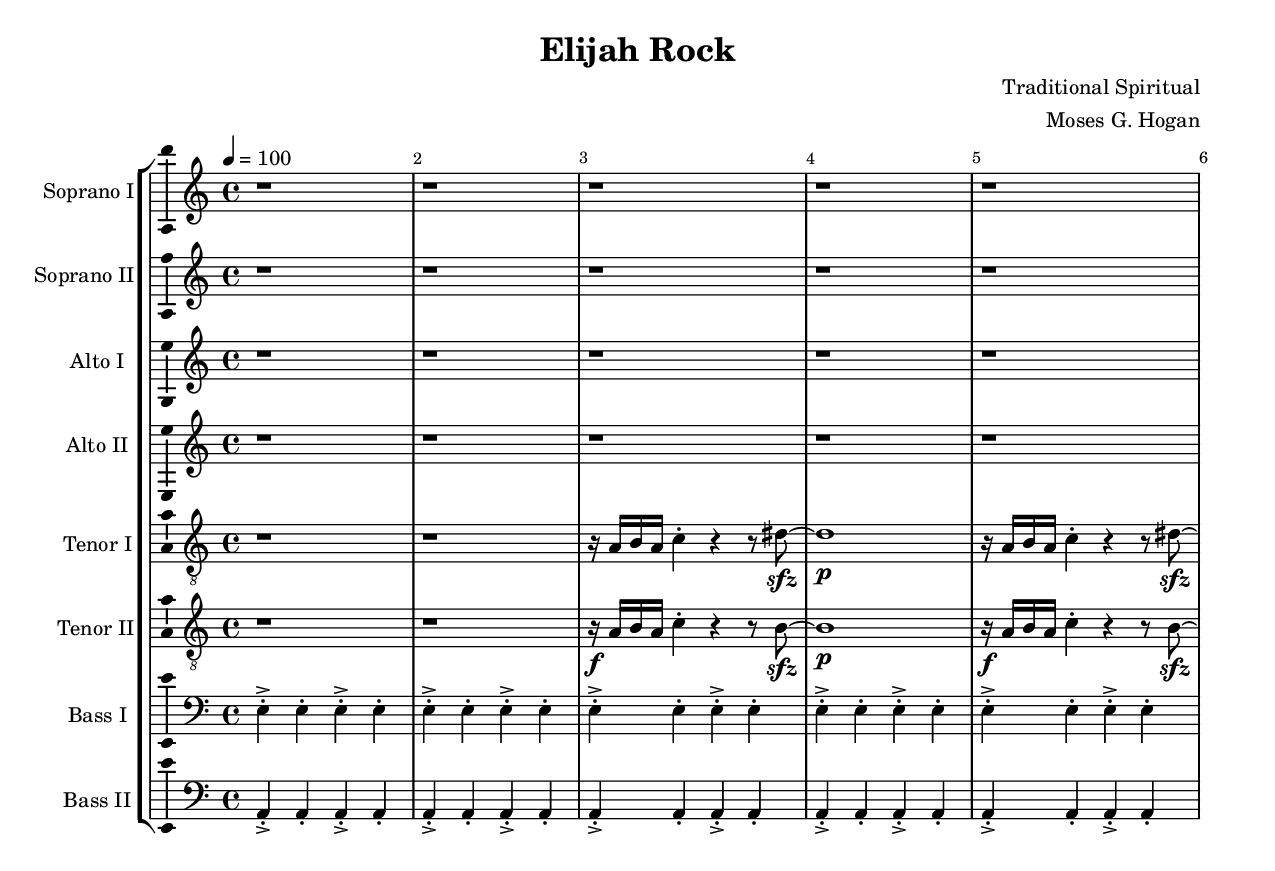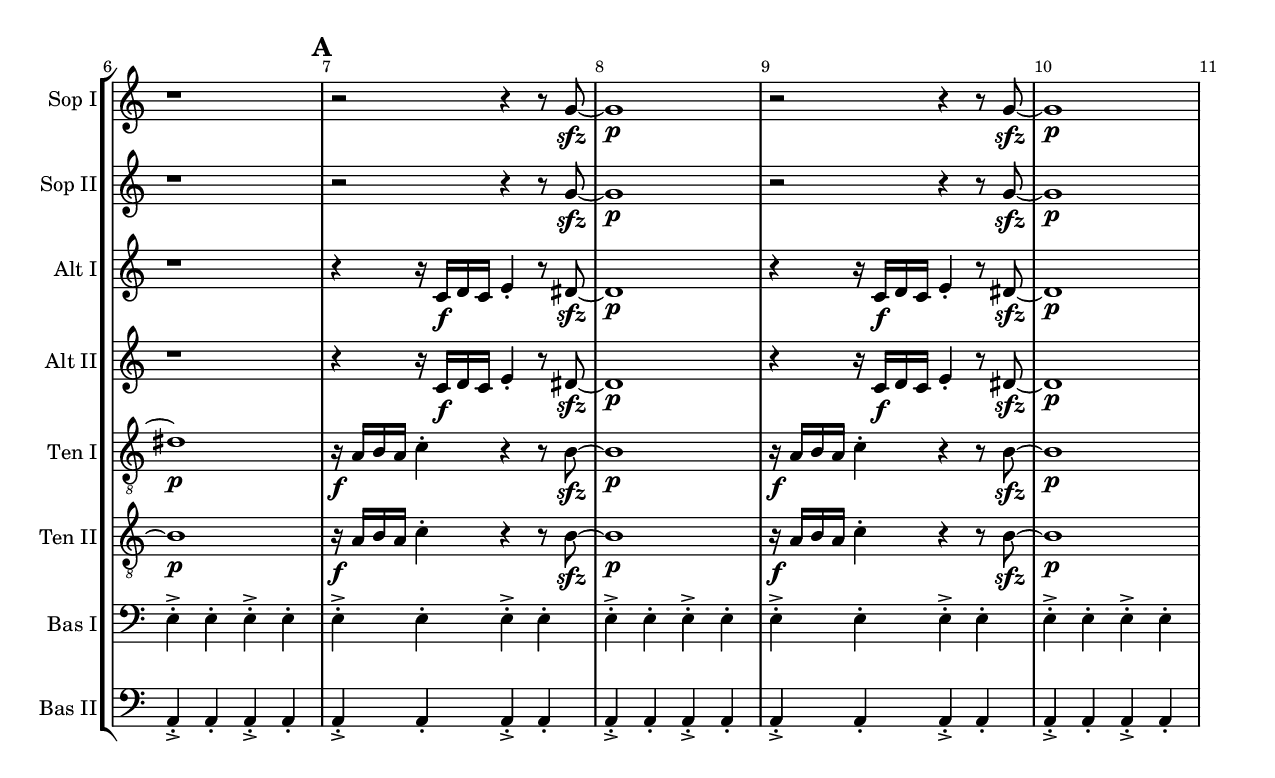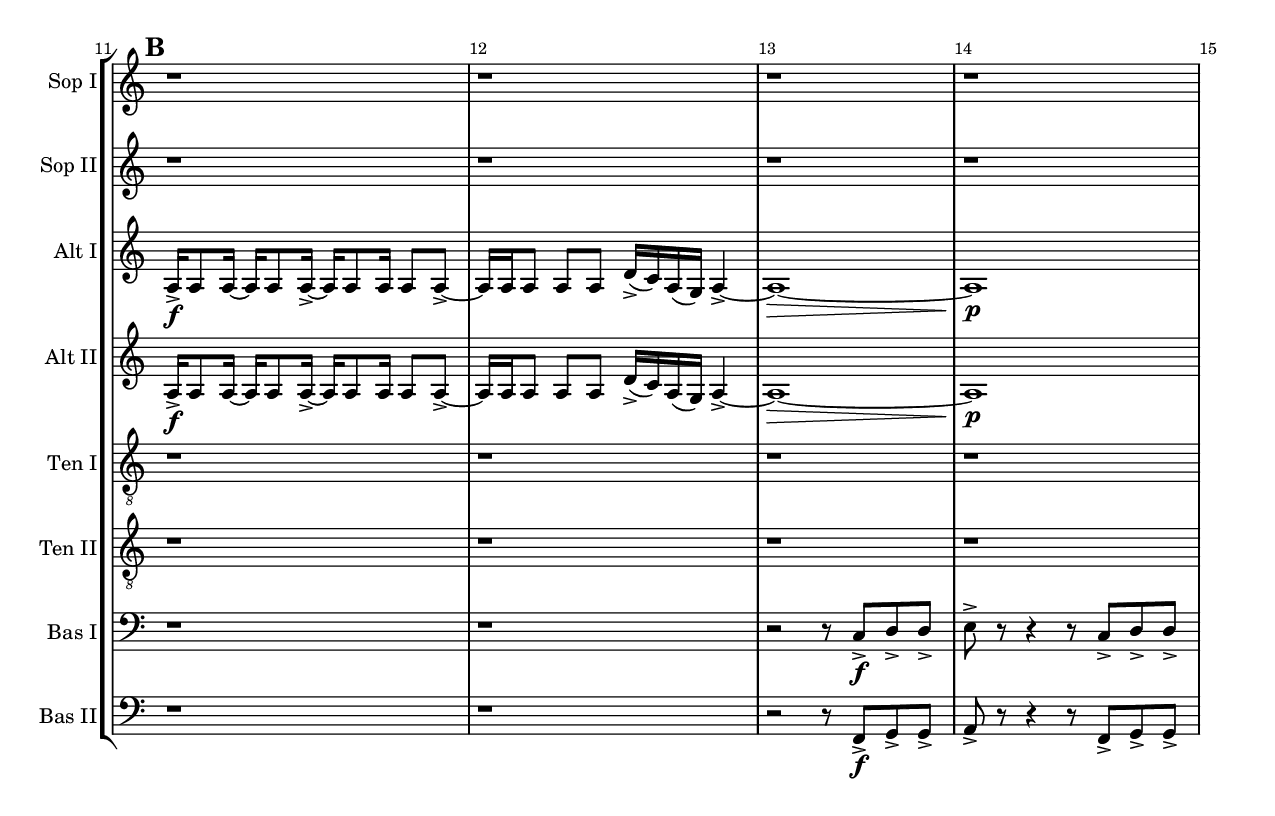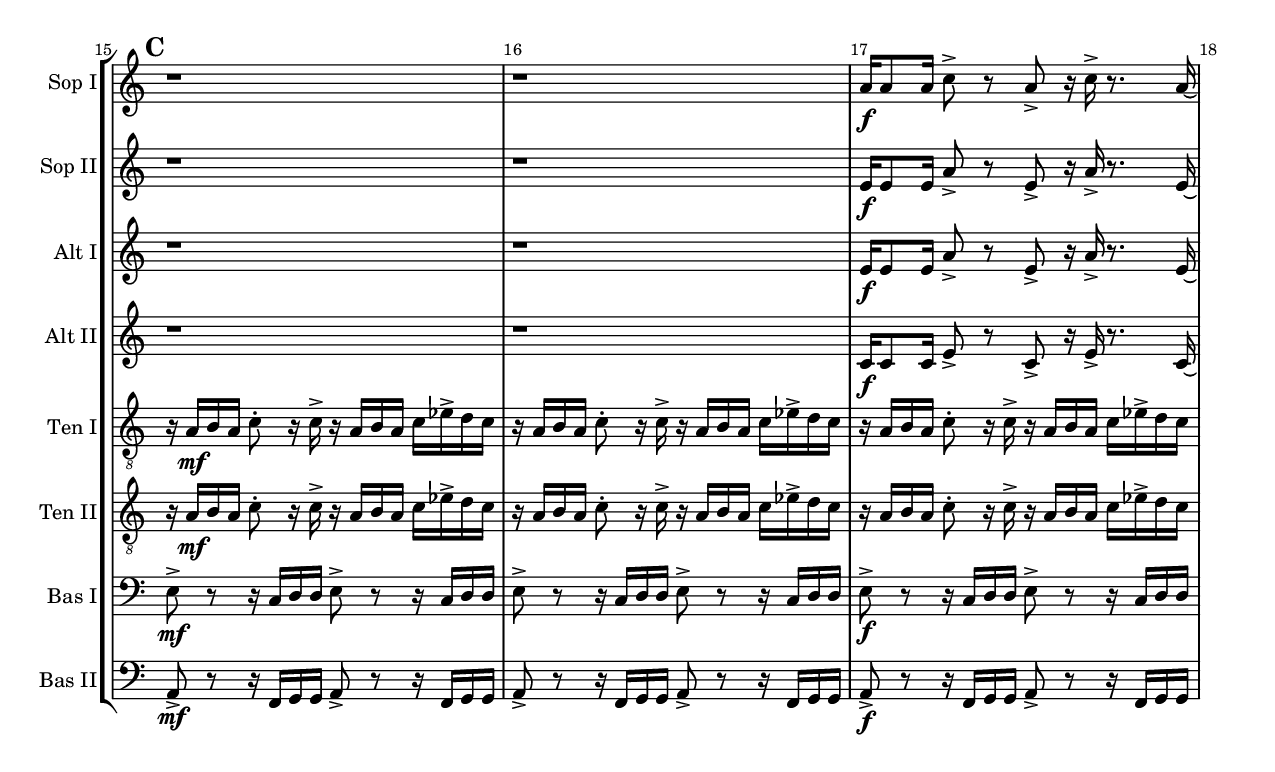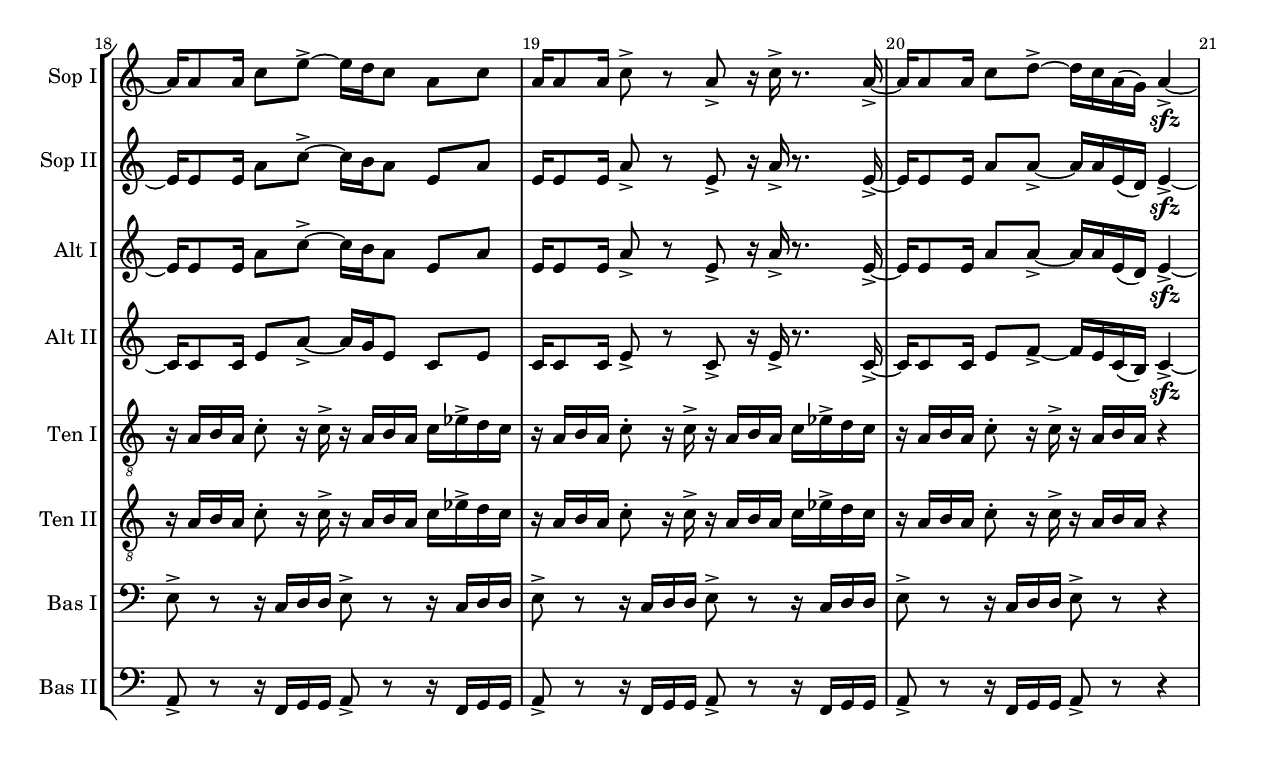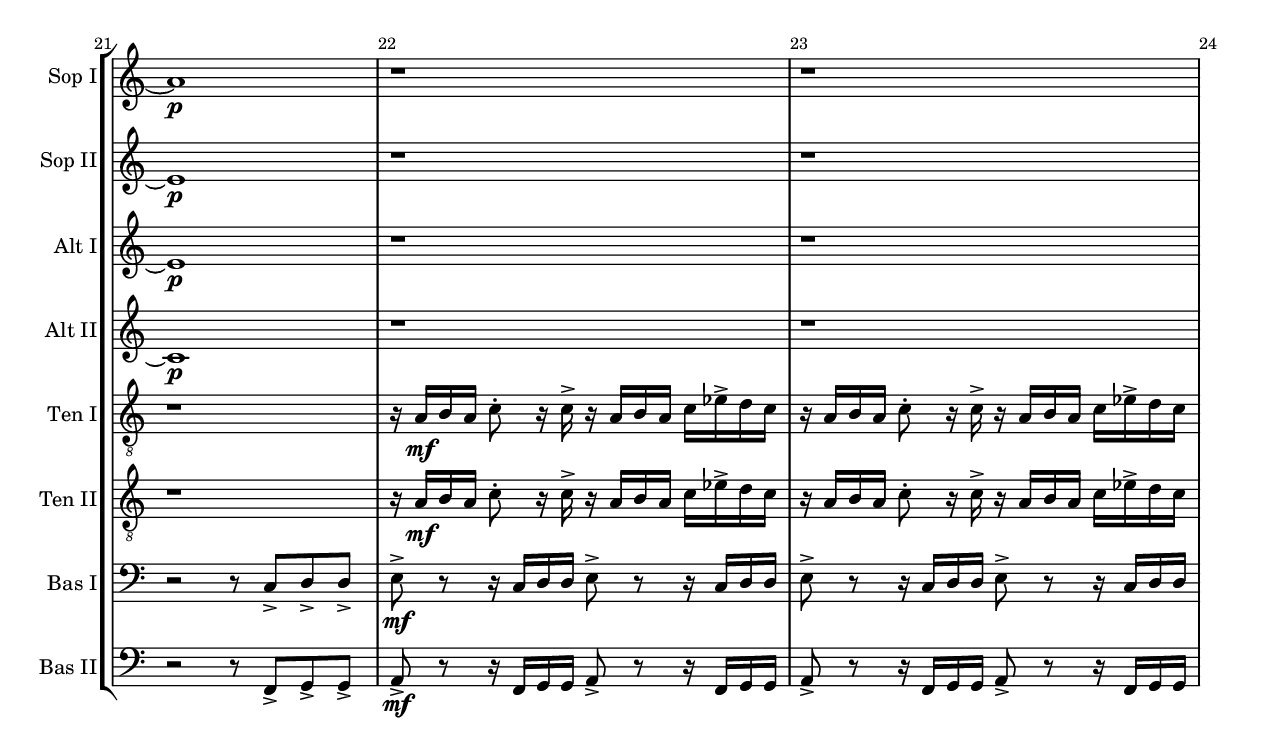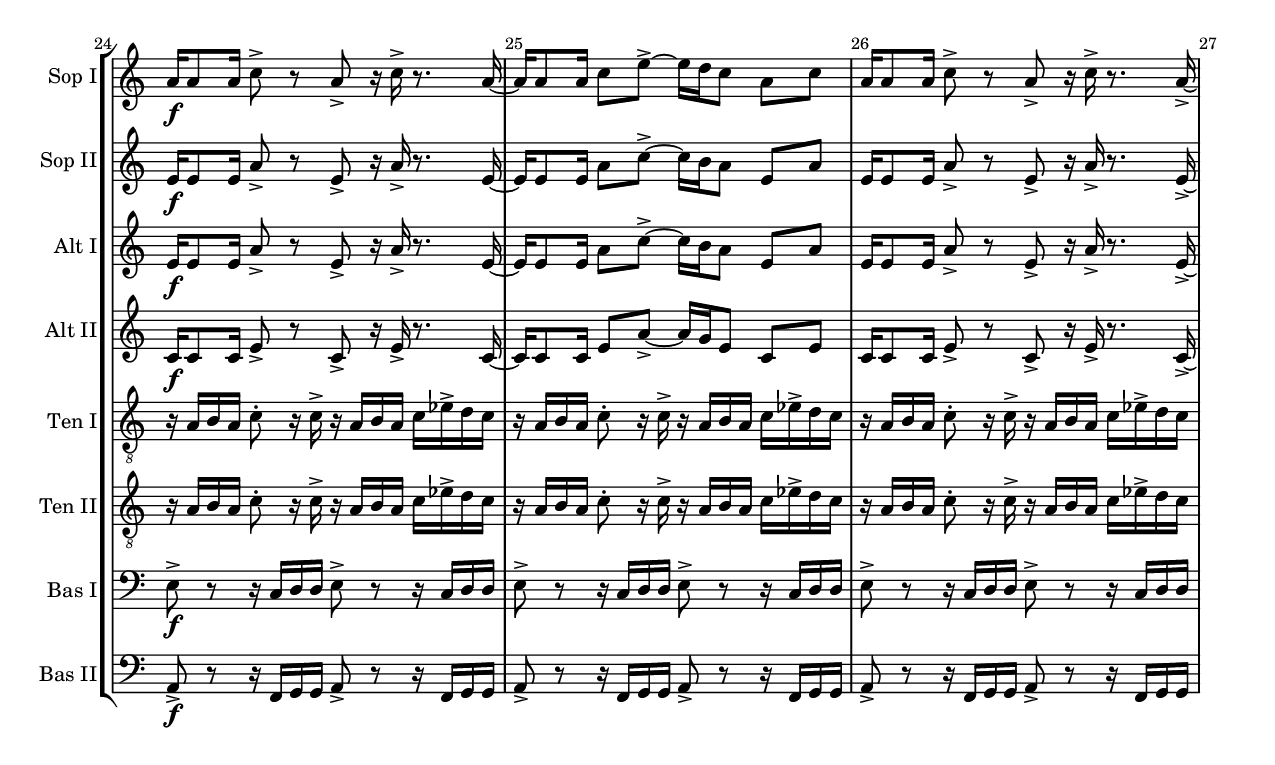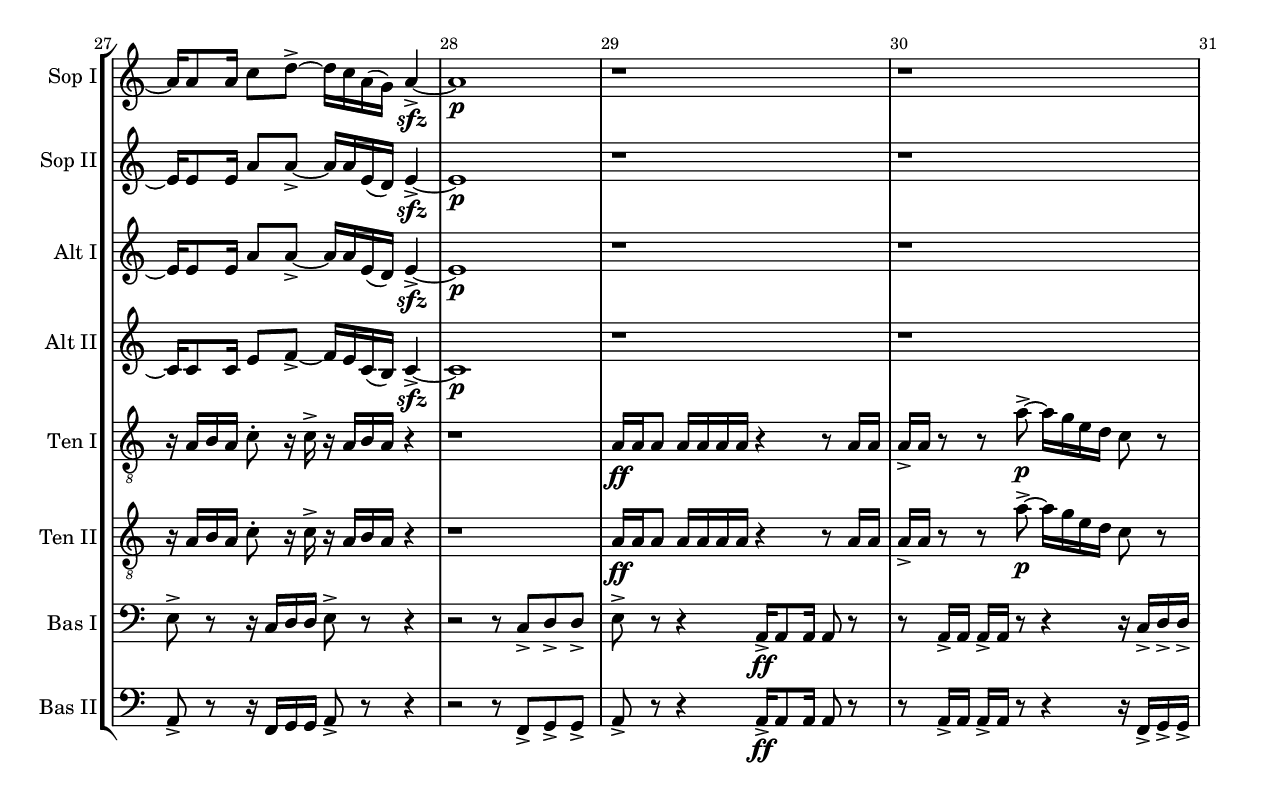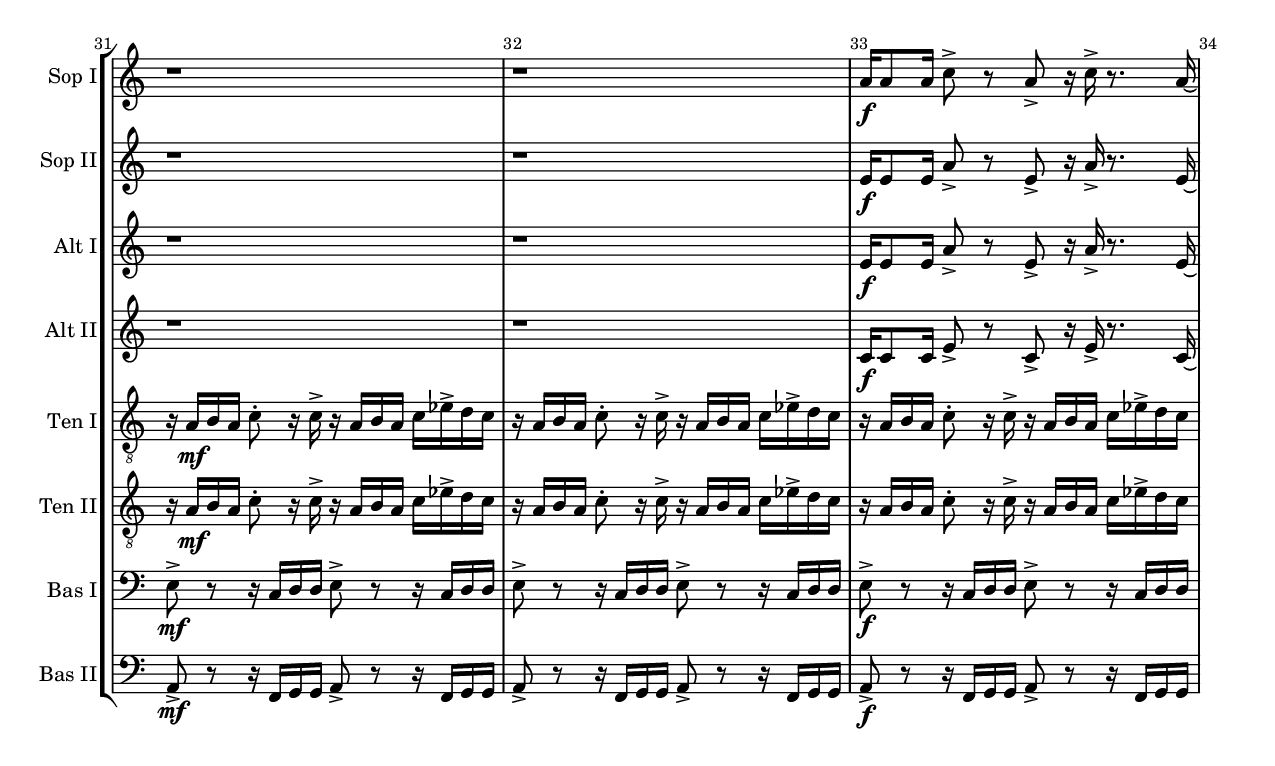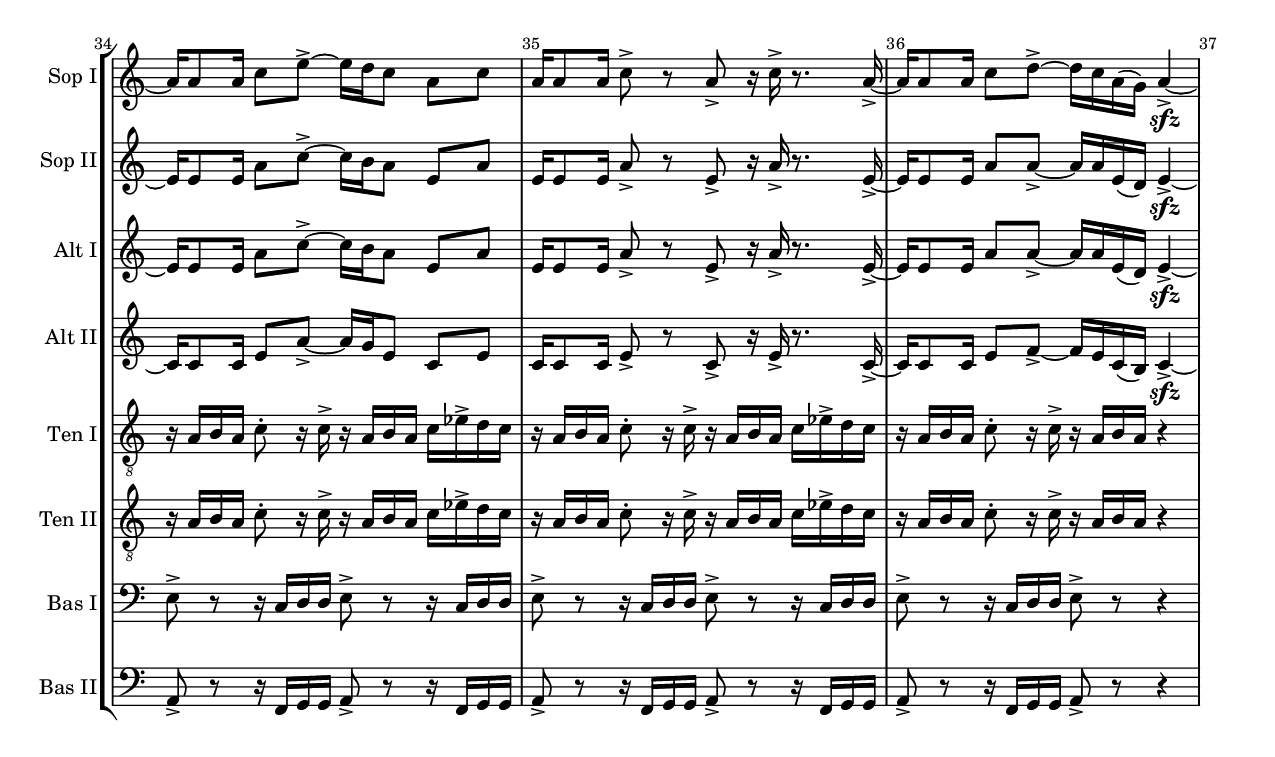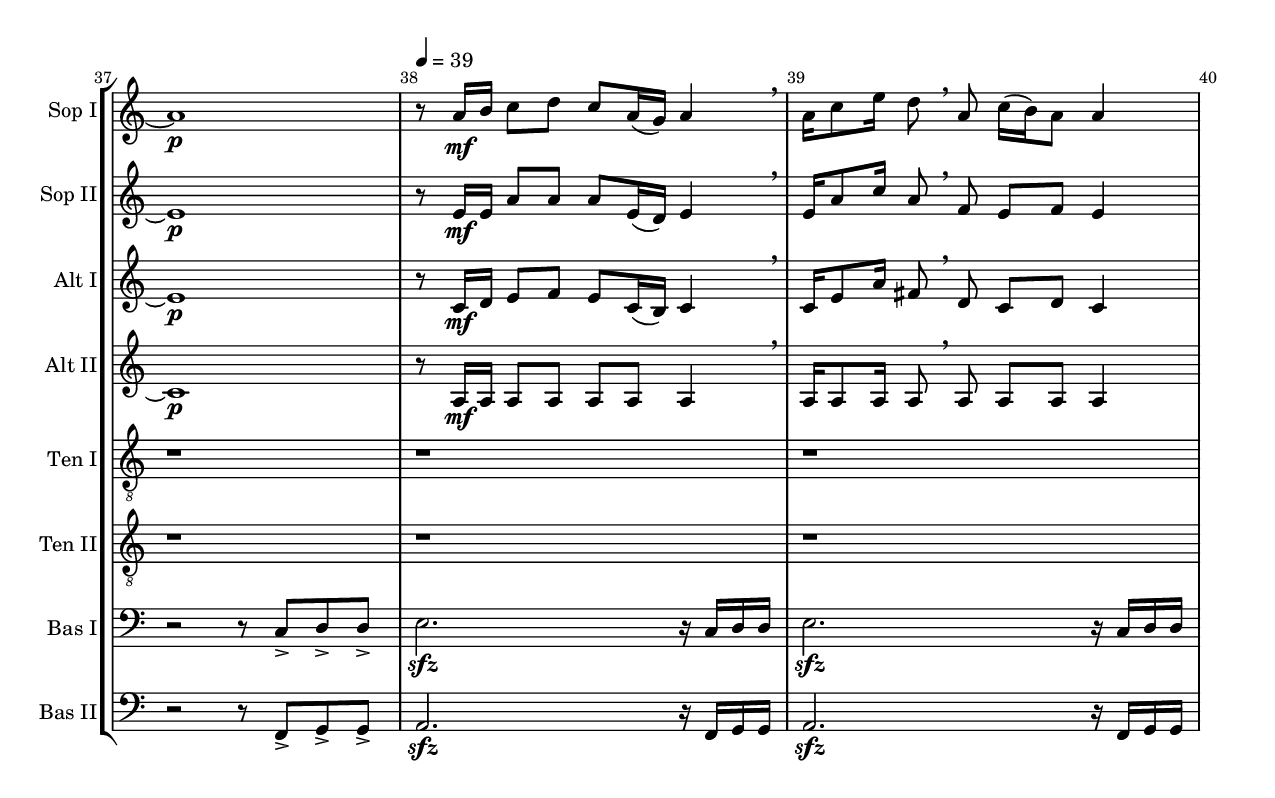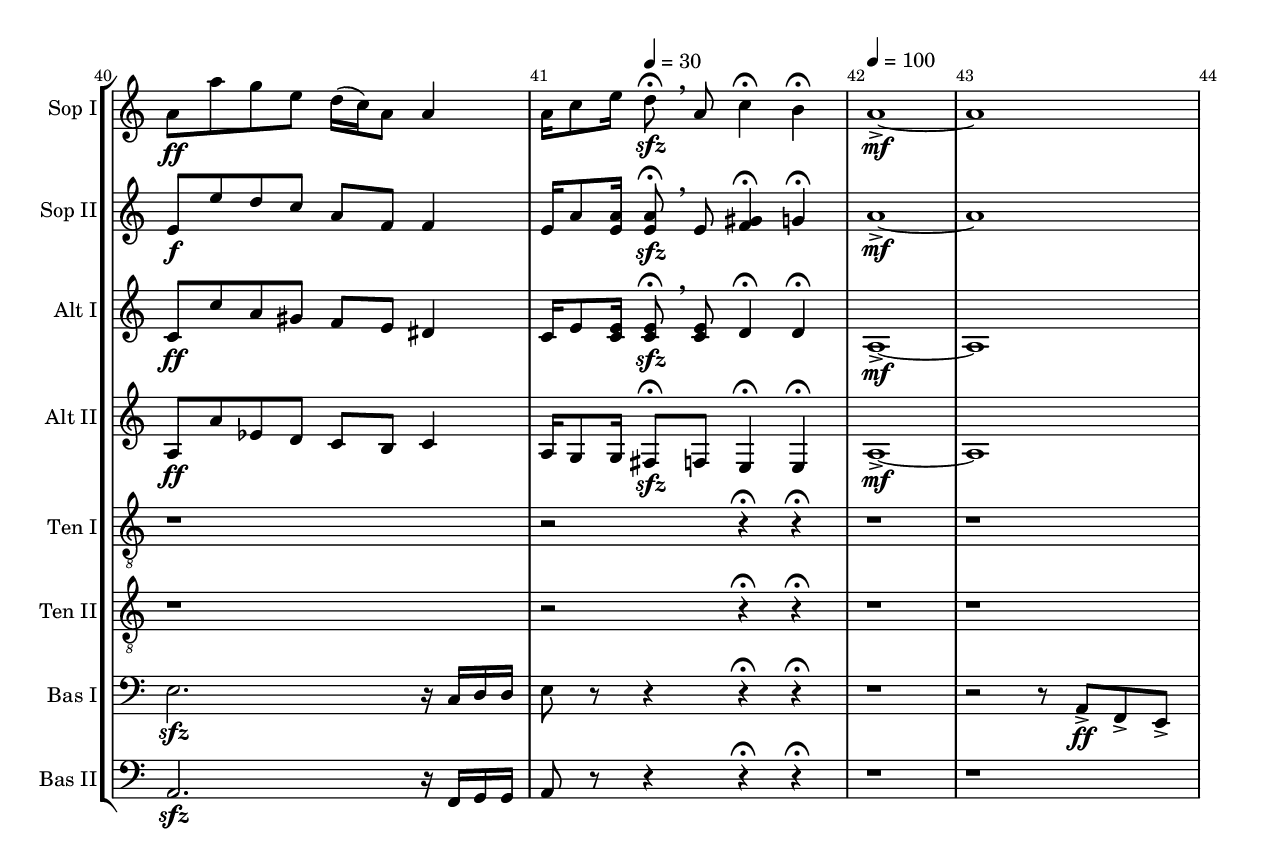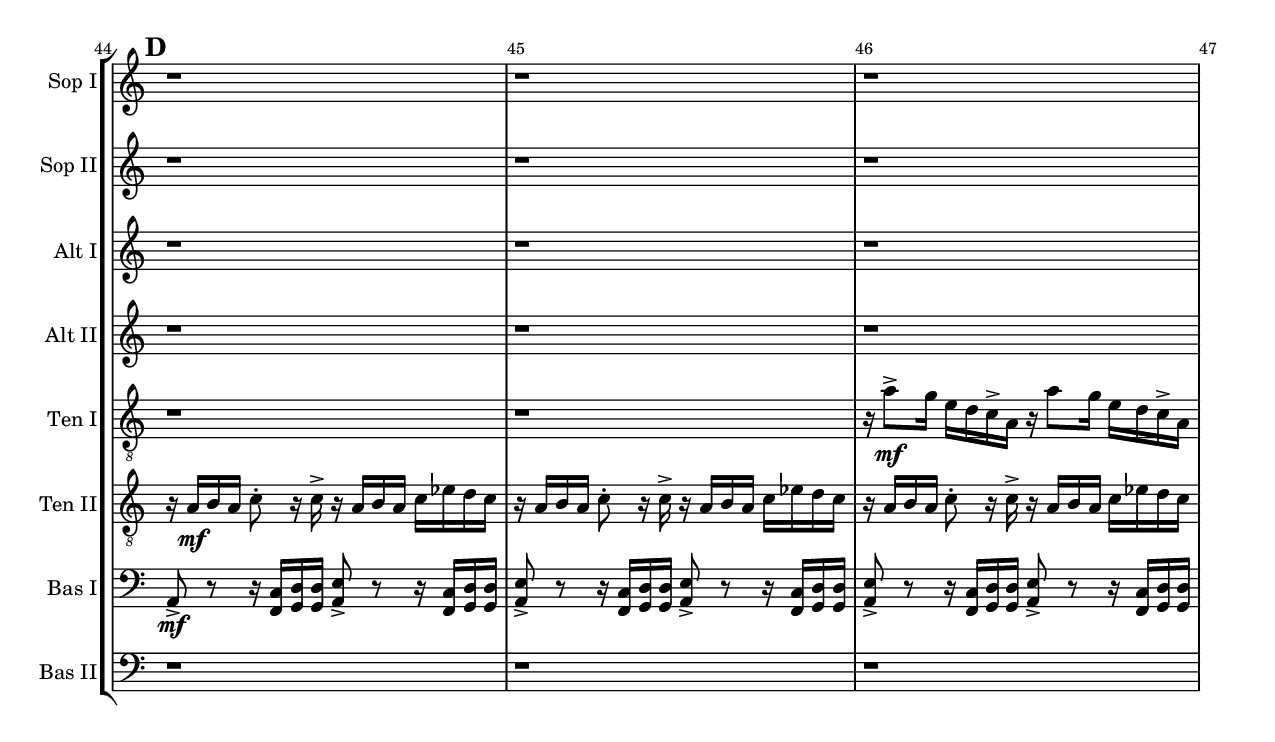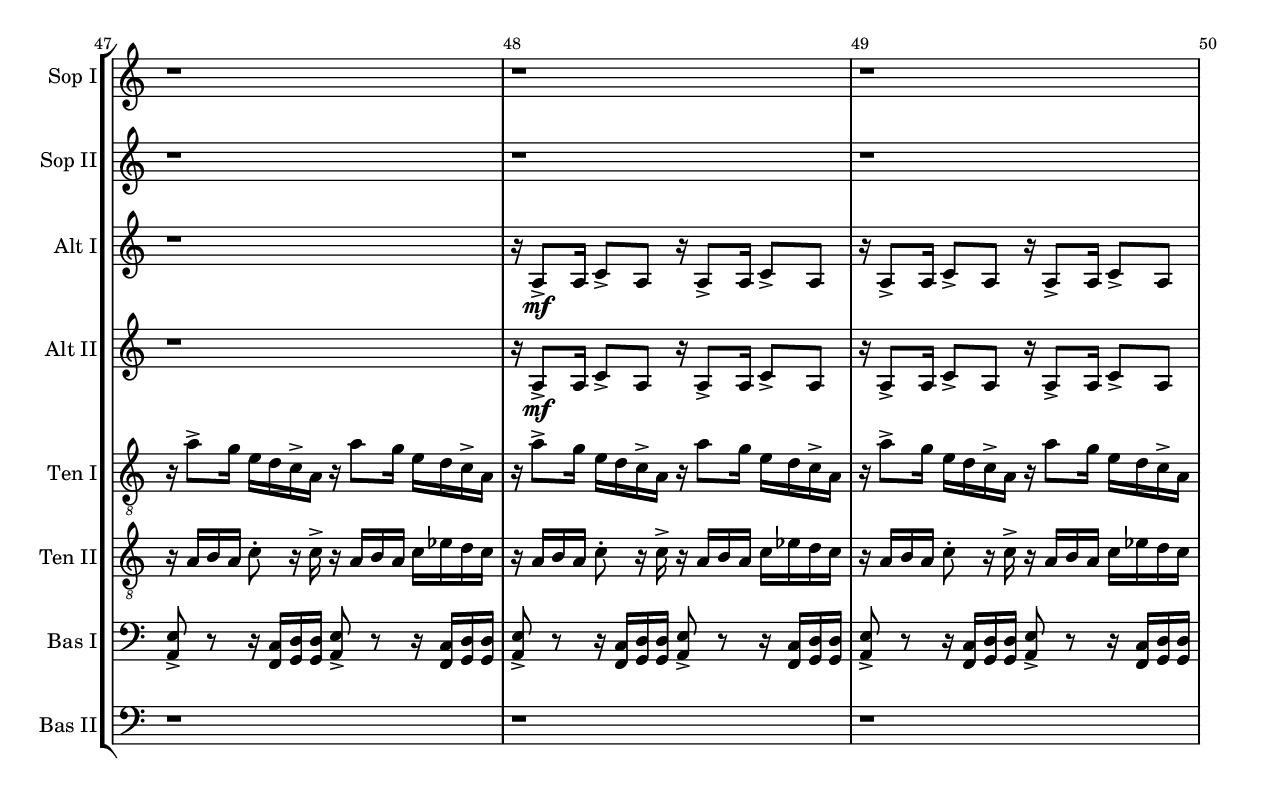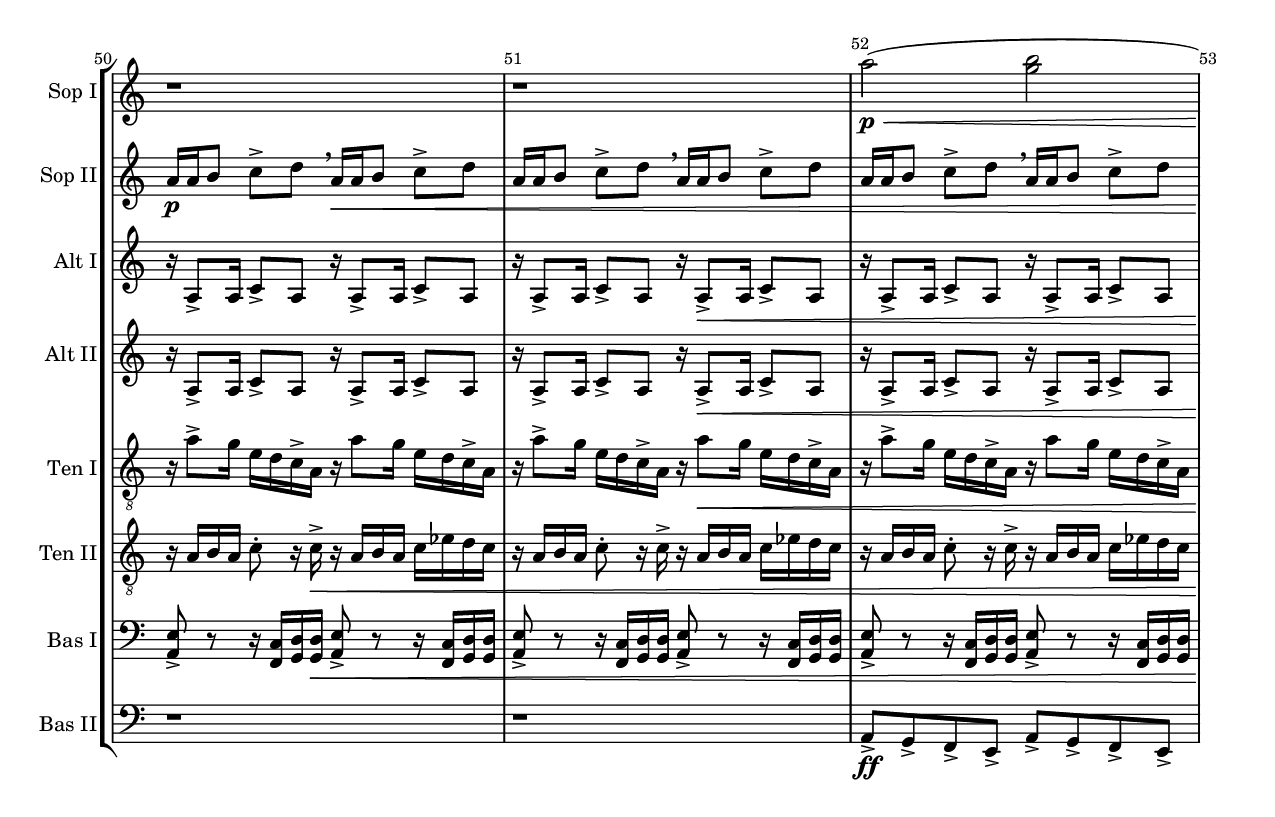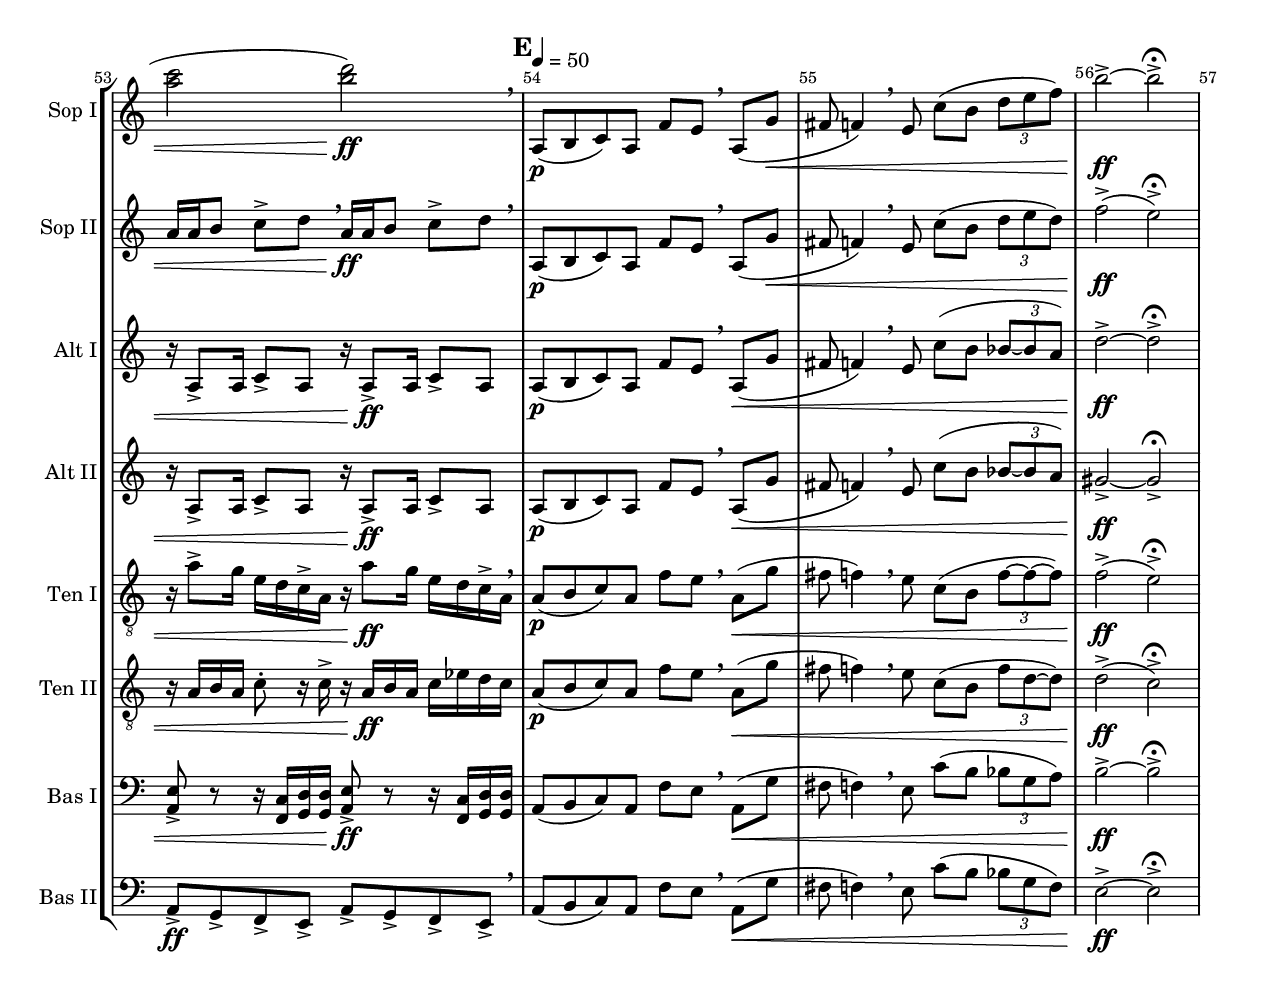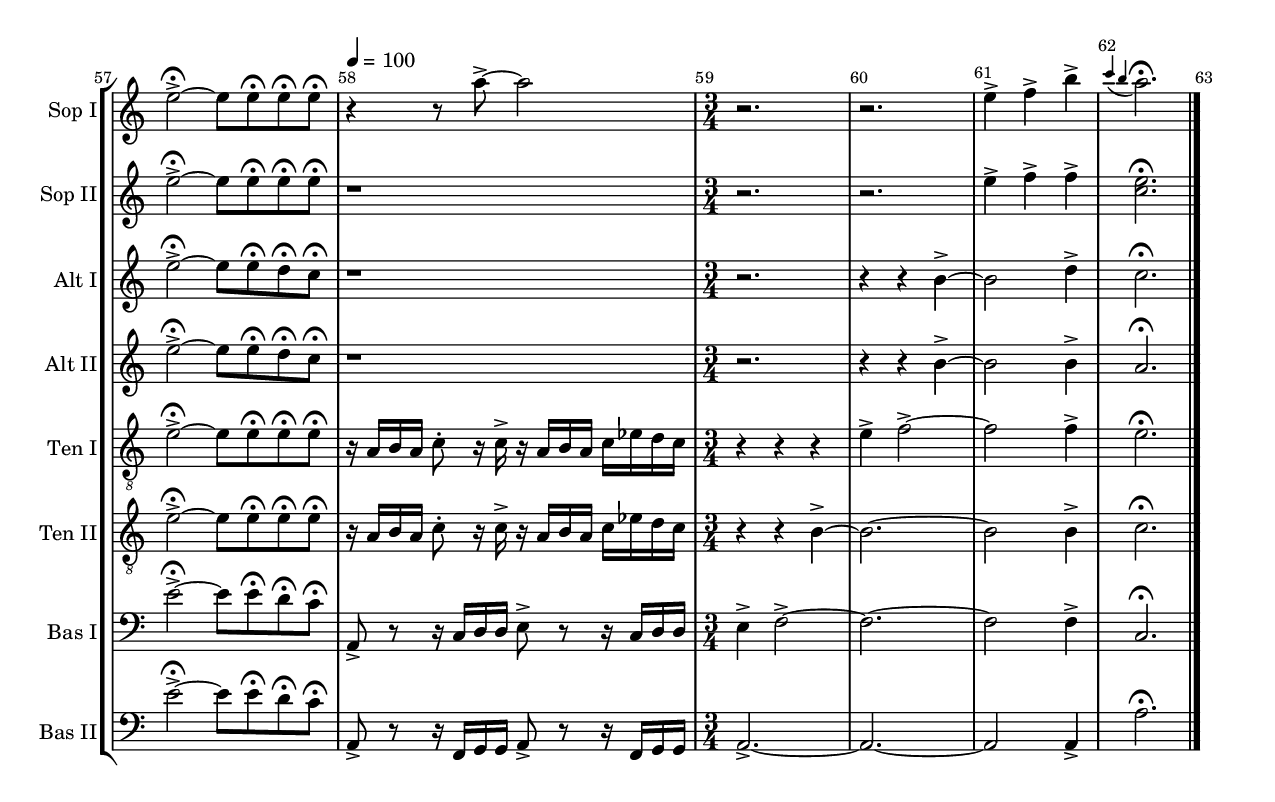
\version "2.19.49"

\header {
  title = "Elijah Rock"
  composer = "Traditional Spiritual"
  arranger = "Moses G. Hogan"
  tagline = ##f
}

sopranoOneRepeatBody = \relative c'' {
  r1 |
  r1 |
  a16\f a8 a16 c8-> r8 a8-> r16 c16-> r8. a16~ |
  a16 a8 a16 c8 e8~-> e16 d16 c8 a8 c8 |
  a16 a8 a16 c8-> r8 a8-> r16 c16-> r8. a16~-> |
  a16 a8 a16 c8 d8~-> d16 c16 a16( g16) a4~->\sfz |
  a1\p |
}

sopranoOneMusic = \relative c'' {
  \key a \minor
  \time 4/4
  \tempo 4 = 100
  \set Score.markFormatter = #format-mark-box-letters
  r1 |
  r1 |
  r1 |
  r1 |
  r1 |
  r1 |
  
  % A
  \mark \default
  
  \repeat unfold 2 {
    r2 r4 r8 g8~\sfz |
    g1\p | 
  }
  
  % B
  \mark \default
  
  r1 |
  r1 |
  r1 |
  r1 |
  
  % C
  \mark \default
  
  \repeat unfold 2 \sopranoOneRepeatBody
  
  r1 |
  r1 |
  
  \sopranoOneRepeatBody
  
  % CODA
  
  \tempo 4=39
  r8 a16\mf b16 c8 d8 c8 a16( g16) a4 \breathe |
  a16 c8 e16 d8 \breathe a8 c16( b16) a8 a4 |
  a8\ff a'8 g8 e8 d16( c16) a8 a4 |
  a16 c8 e16 
  \tempo 4=30
  d8\sfz\fermata \breathe a8 c4\fermata b4\fermata |
  \tempo 4=100
  a1~->\mf |
  a1 |
  
  % D
  \mark \default
  
  r1 |
  r1 |
  r1 |
  r1 |
  r1 |
  r1 |
  r1 |
  r1 |
  a'2(\p\< <b g>2 |
  <c a>2 <d b>2)\ff \breathe |
  
  % E
  \mark \default
  \tempo 4 = 50

  a,,8(\p b8 c8) a8 f'8 e8 \breathe a,8( g'8\< |
  fis8 f4) \breathe e8 c'8( b8 \tuplet 3/2 { d8 e8 f8) } |
  b2->~\ff b2->\fermata |
  e,2~->\fermata e8 e8\fermata e8\fermata e8\fermata |
  
  \tempo 4=100
  r4 r8 a8~-> a2 |
  
  \time 3/4
  r2. |
  r2. |
  e4-> f4-> b4-> |
  \grace { c4( b4 } a2.)\fermata \bar "|."
}

sopranoTwoRepeatBody = \relative c' {
  r1 |
  r1 |
  e16\f e8 e16 a8-> r8 e8-> r16 a16-> r8. e16~ |
  e16 e8 e16 a8 c8~-> c16 b16 a8 e8 a8 |
  e16 e8 e16 a8-> r8 e8-> r16 a16-> r8. e16~-> |
  e16 e8 e16 a8 a8~-> a16 a16 e16( d16) e4~->\sfz |
  e1\p |
}

sopranoTwoMusic = \relative c'' {
  \key a \minor
  \time 4/4
  r1 |
  r1 |
  r1 |
  r1 |
  r1 |
  r1 |
  
  % A
  
  \repeat unfold 2 {
    r2 r4 r8 g8~\sfz |
    g1\p | 
  }
  
  % B
  
  r1 |
  r1 |
  r1 |
  r1 |
  
  % C
  
  \repeat unfold 2 \sopranoTwoRepeatBody
  
  r1 |
  r1 |
  
  \sopranoTwoRepeatBody
  
  % CODA
  
  r8 e16\mf e16 a8 a8 a8 e16( d16) e4 \breathe |
  e16 a8 c16 a8 \breathe f8 e8 f8 e4 |
  e8\f e'8 d8 c8 a8 f8 f4 |
  e16 a8 <a e>16 <a e>8\sfz\fermata \breathe e8 <gis f>4\fermata g4\fermata |
  a1~->\mf |
  a1 |
  
  % D
  
  r1 |
  r1 |
  r1 |
  r1 |
  r1 |
  r1 |
  a16\p a16 b8 c8-> d8 \breathe a16\< a16 b8 c8-> d8 |
  a16 a16 b8 c8-> d8 \breathe a16 a16 b8 c8-> d8 |
  a16 a16 b8 c8-> d8 \breathe a16 a16 b8 c8-> d8 |
  a16 a16 b8 c8-> d8 \breathe a16\ff a16 b8 c8-> d8 \breathe |
  
  % E

  a,8(\p b8 c8) a8 f'8 e8 \breathe a,8( g'8\< |
  fis8 f4) \breathe e8 c'8( b8 \tuplet 3/2 { d8 e8 d8) } |
  f2(->\ff e2)->\fermata |
  e2~->\fermata e8 e8\fermata e8\fermata e8\fermata |
  
  r1 |
  
  \time 3/4
  r2. |
  r2. |
  e4-> f4-> f4-> |
  <e c>2.\fermata \bar "|."
}

altoOneRepeatBody = \relative c' {
  r1 |
  r1 |
  e16\f e8 e16 a8-> r8 e8-> r16 a16-> r8. e16~ |
  e16 e8 e16 a8 c8~-> c16 b16 a8 e8 a8 |
  e16 e8 e16 a8-> r8 e8-> r16 a16-> r8. e16~-> |
  e16 e8 e16 a8 a8~-> a16 a16 e16( d16) e4~->\sfz |
  e1\p |
}

altoOneMusic = \relative c' {
  \key a \minor
  \time 4/4
  r1 |
  r1 |
  r1 |
  r1 |
  r1 |
  r1 |
  
  % A

  \repeat unfold 2 {
    r4 r16 c16\f d16 c16 e4-. r8 dis~\sfz |
    dis1\p |
  }
  
  % B
  
  a16->\f a8 a16~ a16 a8 a16~-> a16 a8 a16 a8 a8~-> |
  a16 a16 a8 a8 a8 d16(-> c16) a16( g16) a4~-> |
  a1~\> |
  a1\p |
  
  % C
  
  \repeat unfold 2 \altoOneRepeatBody
  
  r1 |
  r1 |
  
  \altoOneRepeatBody
  
  % CODA
  
  r8 c16\mf d16 e8 f8 e8 c16( b16) c4 \breathe |
  c16 e8 a16 fis8 \breathe d8 c8 d8 c4 |
  c8\ff c'8 a8 gis8 f8 e8 dis4 |
  c16 e8 <e c>16 <e c>8\sfz\fermata \breathe <e c>8 d4\fermata d4\fermata |
  a1~->\mf |
  a1 |
  
  % D
  
  r1 |
  r1 |
  r1 |
  r1 |
  r16 a8->\mf a16 c8-> a8 r16 a8-> a16 c8-> a8 |
  r16 a8-> a16 c8-> a8 r16 a8-> a16 c8-> a8 |
  r16 a8-> a16 c8-> a8 r16 a8-> a16 c8-> a8 |
  r16 a8-> a16 c8-> a8 r16 a8->\< a16 c8-> a8 |
  r16 a8-> a16 c8-> a8 r16 a8-> a16 c8-> a8 |
  r16 a8-> a16 c8-> a8 r16 a8->\ff a16 c8-> a8 |
  
  % E
  
  a8(\p b8 c8) a8 f'8 e8 \breathe a,8(\< g'8 |
  fis8 f4) \breathe e8 c'8( b8 \tuplet 3/2 { bes8~ bes8 a8) } |
  d2~->\ff d2->\fermata |
  e2~->\fermata e8 e8\fermata d8\fermata c8\fermata |
  r1 |
  
  \time 3/4
  r2. |
  r4 r4 b4->~ |
  b2 d4-> |
  c2.\fermata
}

altoTwoRepeatBody = \relative c' {
  r1 |
  r1 |
  c16\f c8 c16 e8-> r8 c8-> r16 e16-> r8. c16~ |
  c16 c8 c16 e8 a8~-> a16 g16 e8 c8 e8 |
  c16 c8 c16 e8-> r8 c8-> r16 e16-> r8. c16~-> |
  c16 c8 c16 e8 f8~-> f16 e16 c16( b16) c4~->\sfz |
  c1\p |
}

altoTwoMusic = \relative c' {
  \key a \minor
  \time 4/4
  r1 |
  r1 |
  r1 |
  r1 |
  r1 |
  r1 |
  
  % A

  \repeat unfold 2 {
    r4 r16 c16\f d16 c16 e4-. r8 dis~\sfz |
    dis1\p |
  }
  
  % B
  
  a16->\f a8 a16~ a16 a8 a16~-> a16 a8 a16 a8 a8~-> |
  a16 a16 a8 a8 a8 d16(-> c16) a16( g16) a4~-> |
  a1~\> |
  a1\p
  
  % C
  
  \repeat unfold 2 \altoTwoRepeatBody
  
  r1 |
  r1 |
  
  \altoTwoRepeatBody
  
  % CODA
  
  r8 a16\mf a16 a8 a8 a8 a8 a4 \breathe |
  a16 a8 a16 a8 \breathe a8 a8 a8 a4 |
  a8\ff a'8 ees8 d8 c8 b8 c4 |
  a16 g8 g16 fis8\sfz\fermata f8 e4\fermata e4\fermata |
  a1~->\mf |
  a1 |
  
  % D
  
  r1 |
  r1 |
  r1 |
  r1 |
  r16 a8->\mf a16 c8-> a8 r16 a8-> a16 c8-> a8 |
  r16 a8-> a16 c8-> a8 r16 a8-> a16 c8-> a8 |
  r16 a8-> a16 c8-> a8 r16 a8-> a16 c8-> a8 |
  r16 a8-> a16 c8-> a8 r16 a8->\< a16 c8-> a8 |
  r16 a8-> a16 c8-> a8 r16 a8-> a16 c8-> a8 |
  r16 a8-> a16 c8-> a8 r16 a8->\ff a16 c8-> a8 |
  
  a8(\p b8 c8) a8 f'8 e8 \breathe a,8(\< g'8 |
  fis8 f4) \breathe e8 c'8( b8 \tuplet 3/2 { bes8~ bes8 a8) } |
  gis2~->\ff gis2->\fermata |
  e'2~->\fermata e8 e8\fermata d8\fermata c8\fermata |
  r1 |
  
  \time 3/4
  r2. |
  r4 r4 b4->~ |
  b2 b4-> |
  a2.\fermata
}

tenorOneRepeatBody = \relative c' {
  r16 a16\mf b16 a16 c8-. r16 c16-> r16 a16 b16 a16 c16 ees16-> d16 c16 |
  r16 a16 b16 a16 c8-. r16 c16-> r16 a16 b16 a16 c16 ees16-> d16 c16 |
  r16 a16 b16 a16 c8-. r16 c16-> r16 a16 b16 a16 c16 ees16-> d16 c16 |
  r16 a16 b16 a16 c8-. r16 c16-> r16 a16 b16 a16 c16 ees16-> d16 c16 |
  r16 a16 b16 a16 c8-. r16 c16-> r16 a16 b16 a16 c16 ees16-> d16 c16 |
  r16 a16 b16 a16 c8-. r16 c16-> r16 a16 b16 a16 r4 |
  r1 |
}

tenorOneMusic = \relative c' {
  \key a \minor
  \time 4/4
  \clef "treble_8"
  r1 |
  r1 |
  r16 a16 b16 a16 c4-. r4 r8 dis~\sfz |
  dis1\p |
  r16 a16 b16 a16 c4-. r4 r8 dis~\sfz |
  dis1\p |
  
  % A

  \repeat unfold 2 {
    r16\f a16 b16 a16 c4-. r4 r8 b~\sfz |
    b1\p |
  }
  
  % B
  
  r1 |
  r1 |
  r1 |
  r1 |
  
  % C
  
  \repeat unfold 2 \tenorOneRepeatBody
  
  a16\ff a16 a8 a16 a16 a16 a16 r4 r8 a16 a16 |
  a16-> a16 r8 r8 a'8~->\p a16 g16 e16 d16 c8 r8 |
  
  \tenorOneRepeatBody
  
  % CODA
  
  r1 |
  r1 |
  r1 |
  r2 r4\fermata r4\fermata |
  r1 |
  r1 |
  
  % D
  
  r1 |
  r1 |
  r16 a'8->\mf g16 e16 d16 c16-> a16 r16 a'8 g16 e16 d16 c16-> a16 |
  r16 a'8-> g16 e16 d16 c16-> a16 r16 a'8 g16 e16 d16 c16-> a16 |
  r16 a'8-> g16 e16 d16 c16-> a16 r16 a'8 g16 e16 d16 c16-> a16 |
  r16 a'8-> g16 e16 d16 c16-> a16 r16 a'8 g16 e16 d16 c16-> a16 |
  r16 a'8-> g16 e16 d16 c16-> a16 r16 a'8 g16 e16 d16 c16-> a16 |
  r16 a'8-> g16 e16 d16 c16-> a16 r16 a'8\< g16 e16 d16 c16-> a16 |
  r16 a'8-> g16 e16 d16 c16-> a16 r16 a'8 g16 e16 d16 c16-> a16 |
  r16 a'8-> g16 e16 d16 c16-> a16 r16 a'8\ff g16 e16 d16 c16-> a16 \breathe |
  
  % E
  
  a8(\p b8 c8) a8 f'8 e8 \breathe a,8(\< g'8 |
  fis8 f4) \breathe e8 c8( b8 \tuplet 3/2 { f'8~ f8~ f8) } |
  f2->(\ff e2->)\fermata |
  e2~->\fermata e8 e8\fermata e8\fermata e8\fermata |
  r16 a,16 b16 a16 c8-. r16 c16-> r16 a16 b16 a16 c16 ees16 d16 c16 |
  r4 r4 r4 |
  e4-> f2~-> |
  f2 f4-> |
  e2.\fermata \bar "|."
}

tenorTwoRepeatBody = \relative c' {
  r16 a16\mf b16 a16 c8-. r16 c16-> r16 a16 b16 a16 c16 ees16-> d16 c16 |
  r16 a16 b16 a16 c8-. r16 c16-> r16 a16 b16 a16 c16 ees16-> d16 c16 |
  r16 a16 b16 a16 c8-. r16 c16-> r16 a16 b16 a16 c16 ees16-> d16 c16 |
  r16 a16 b16 a16 c8-. r16 c16-> r16 a16 b16 a16 c16 ees16-> d16 c16 |
  r16 a16 b16 a16 c8-. r16 c16-> r16 a16 b16 a16 c16 ees16-> d16 c16 |
  r16 a16 b16 a16 c8-. r16 c16-> r16 a16 b16 a16 r4 |
  r1 |
}

tenorTwoMusic = \relative c' {
  \key a \minor
  \time 4/4
  \clef "treble_8"
  r1 |
  r1 |
  r16\f a16 b16 a16 c4-. r4 r8 b~\sfz |
  b1\p |
  r16\f a16 b16 a16 c4-. r4 r8 b~\sfz |
  b1\p |
  
  % A
  
  \repeat unfold 2 {
    r16\f a16 b16 a16 c4-. r4 r8 b~\sfz |
    b1\p |
  }
  
  % B
  
  r1 |
  r1 |
  r1 |
  r1 |
  
  % C
  
  \repeat unfold 2 \tenorTwoRepeatBody
  
  a16\ff a16 a8 a16 a16 a16 a16 r4 r8 a16 a16 |
  a16-> a16 r8 r8 a'8~->\p a16 g16 e16 d16 c8 r8 |

  \tenorTwoRepeatBody
  
  % CODA
  
  r1 |
  r1 |
  r1 |
  r2 r4\fermata r4\fermata |
  r1 |
  r1 |
  
  % D
  
  r16 a16\mf b16 a16 c8-. r16 c16-> r16 a16 b16 a16 c16 ees16 d16 c16 |
  r16 a16 b16 a16 c8-. r16 c16-> r16 a16 b16 a16 c16 ees16 d16 c16 |
  r16 a16 b16 a16 c8-. r16 c16-> r16 a16 b16 a16 c16 ees16 d16 c16 |
  r16 a16 b16 a16 c8-. r16 c16-> r16 a16 b16 a16 c16 ees16 d16 c16 |
  r16 a16 b16 a16 c8-. r16 c16-> r16 a16 b16 a16 c16 ees16 d16 c16 |
  r16 a16 b16 a16 c8-. r16 c16-> r16 a16 b16 a16 c16 ees16 d16 c16 |
  r16 a16 b16 a16 c8-. r16 c16->\< r16 a16 b16 a16 c16 ees16 d16 c16 |
  r16 a16 b16 a16 c8-. r16 c16-> r16 a16 b16 a16 c16 ees16 d16 c16 |
  r16 a16 b16 a16 c8-. r16 c16-> r16 a16 b16 a16 c16 ees16 d16 c16 |
  r16 a16 b16 a16 c8-. r16 c16-> r16 a16\ff b16 a16 c16 ees16 d16 c16 |
  
  % E
  
  a8(\p b8 c8) a8 f'8 e8 \breathe a,8(\< g'8 |
  fis8 f4) \breathe e8 c8( b8 \tuplet 3/2 { f'8 d8~ d8) } |
  d2->(\ff c2->)\fermata |
  e2~->\fermata e8 e8\fermata e8\fermata e8\fermata |
  r16 a,16 b16 a16 c8-. r16 c16-> r16 a16 b16 a16 c16 ees16 d16 c16 |
  r4 r4 b~-> |
  b2.~ |
  b2 b4-> |
  c2.\fermata \bar "|."
}

bassOneRepeatBody = \relative c {
  e8->\mf r8 r16 c16 d16 d16 e8-> r8 r16 c16 d16 d16 |
  e8-> r8 r16 c16 d16 d16 e8-> r8 r16 c16 d16 d16 |
  e8->\f r8 r16 c16 d16 d16 e8-> r8 r16 c16 d16 d16 |
  e8-> r8 r16 c16 d16 d16 e8-> r8 r16 c16 d16 d16 |
  e8-> r8 r16 c16 d16 d16 e8-> r8 r16 c16 d16 d16 |
  e8-> r8 r16 c16 d16 d16 e8-> r8 r4 |
  r2 r8 c8-> d8-> d8-> |
}

bassOneMusic = \relative c {
  \key a \minor
  \time 4/4
  \clef bass
  e4-.-> e4-. e4-.-> e4-. |
  e4-.-> e4-. e4-.-> e4-. |
  e4-.-> e4-. e4-.-> e4-. |
  e4-.-> e4-. e4-.-> e4-. |
  e4-.-> e4-. e4-.-> e4-. |
  e4-.-> e4-. e4-.-> e4-. |
  
  % A

  \repeat unfold 2 {
    e4-.-> e4-. e4-.-> e4-. |
    e4-.-> e4-. e4-.-> e4-. |
  }
  
  % B
  
  r1 |
  r1 |
  r2 r8 c8->\f d8-> d8-> |
  e8-> r8 r4 r8 c8-> d8-> d8-> |
  
  % C
  
  \repeat unfold 2 \bassOneRepeatBody
  
  e8-> r8 r4 a,16->\ff a8 a16 a8 r8 |
  r8 a16-> a16 a16-> a16 r8 r4 r16 c16-> d16-> d16-> |
  
  \bassOneRepeatBody
  
  % CODA
  
  e2.\sfz r16 c16 d16 d16 |
  e2.\sfz r16 c16 d16 d16 |
  e2.\sfz r16 c16 d16 d16 |
  e8 r8 r4 r4\fermata r4\fermata |
  r1 r2 r8 a,8->\ff f8-> e8-> |
  
  % D
  
  a8->\mf r8 r16 <c f,>16 <d g,>16 <d g,>16 <e a,>8-> r8 r16 <c f,>16 <d g,>16 <d g,>16 |
  <e a,>8-> r8 r16 <c f,>16 <d g,>16 <d g,>16 <e a,>8-> r8 r16 <c f,>16 <d g,>16 <d g,>16 |
  <e a,>8-> r8 r16 <c f,>16 <d g,>16 <d g,>16 <e a,>8-> r8 r16 <c f,>16 <d g,>16 <d g,>16 |
  <e a,>8-> r8 r16 <c f,>16 <d g,>16 <d g,>16 <e a,>8-> r8 r16 <c f,>16 <d g,>16 <d g,>16 |
  <e a,>8-> r8 r16 <c f,>16 <d g,>16 <d g,>16 <e a,>8-> r8 r16 <c f,>16 <d g,>16 <d g,>16 |
  <e a,>8-> r8 r16 <c f,>16 <d g,>16 <d g,>16 <e a,>8-> r8 r16 <c f,>16 <d g,>16 <d g,>16 |
  <e a,>8-> r8 r16 <c f,>16 <d g,>16 <d g,>16\< <e a,>8-> r8 r16 <c f,>16 <d g,>16 <d g,>16 |
  <e a,>8-> r8 r16 <c f,>16 <d g,>16 <d g,>16 <e a,>8-> r8 r16 <c f,>16 <d g,>16 <d g,>16 |
  <e a,>8-> r8 r16 <c f,>16 <d g,>16 <d g,>16 <e a,>8-> r8 r16 <c f,>16 <d g,>16 <d g,>16 |
  <e a,>8-> r8 r16 <c f,>16 <d g,>16 <d g,>16 <e a,>8->\ff r8 r16 <c f,>16 <d g,>16 <d g,>16 |
  
  % E
  
  a8( b8 c8) a8 f'8 e8 \breathe a,8(\< g'8 |
  fis8 f4) \breathe e8 c'8( b8 \tuplet 3/2 { bes8 g8 a8) } |
  b2~->\ff b2->\fermata |
  e2~->\fermata e8 e8\fermata d8\fermata c8\fermata |
  a,8-> r8 r16 c16 d16 d16 e8-> r8 r16 c16 d16 d16 |
  e4-> f2~-> |
  f2.~ |
  f2 f4-> |
  c2.\fermata \bar "|."
}

bassTwoRepeatBody = \relative c {
  a8->\mf r8 r16 f16 g16 g16 a8-> r8 r16 f16 g16 g16 |
  a8-> r8 r16 f16 g16 g16 a8-> r8 r16 f16 g16 g16 |
  a8->\f r8 r16 f16 g16 g16 a8-> r8 r16 f16 g16 g16 |
  a8-> r8 r16 f16 g16 g16 a8-> r8 r16 f16 g16 g16 |
  a8-> r8 r16 f16 g16 g16 a8-> r8 r16 f16 g16 g16 |
  a8-> r8 r16 f16 g16 g16 a8-> r8 r4 |
  r2 r8 f8-> g8-> g8-> |
}

bassTwoMusic = \relative c {
  \key a \minor
  \time 4/4
  \clef bass
  a4-.-> a4-. a4-.-> a4-. |
  a4-.-> a4-. a4-.-> a4-. |
  a4-.-> a4-. a4-.-> a4-. |
  a4-.-> a4-. a4-.-> a4-. |
  a4-.-> a4-. a4-.-> a4-. |
  a4-.-> a4-. a4-.-> a4-. |
  
  % A

  \repeat unfold 2 {
    a4-.-> a4-. a4-.-> a4-. |
    a4-.-> a4-. a4-.-> a4-. |
  }
  
  % B
  
  r1 |
  r1 |
  r2 r8 f8->\f g8-> g8-> |
  a8-> r8 r4 r8 f8-> g8-> g8-> |
  
  % C
  
  \repeat unfold 2 \bassTwoRepeatBody
  
  a8-> r8 r4 a16->\ff a8 a16 a8 r8 |
  r8 a16-> a16 a16-> a16 r8 r4 r16 f16-> g16-> g16-> |
  
  \bassTwoRepeatBody
  
  % CODA
  
  a2.\sfz r16 f16 g16 g16 |
  a2.\sfz r16 f16 g16 g16 |
  a2.\sfz r16 f16 g16 g16 |
  a8 r8 r4 r4\fermata r4\fermata |
  r1 |
  r1 |
  
  % D
  
  r1 |
  r1 |
  r1 |
  r1 |
  r1 |
  r1 |
  r1 |
  r1 |
  a8->\ff g8-> f8-> e8-> a8-> g8-> f8-> e8-> |
  a8->\ff g8-> f8-> e8-> a8-> g8-> f8-> e8-> \breathe |
  
  % E
  
  a8( b8 c8) a8 f'8 e8 \breathe a,8(\< g'8 |
  fis8 f4) \breathe e8 c'8( b8 \tuplet 3/2 { bes8 g8 f8) } |
  e2~->\ff e2->\fermata |
  e'2~->\fermata e8 e8\fermata d8\fermata c8\fermata |
  a,8-> r8 r16 f16 g16 g16 a8-> r8 r16 f16 g16 g16 |
  a2.~-> |
  a2.~ |
  a2 a4-> |
  a'2.\fermata \bar "|."
}

%
% Note that the Metronome track has a lead in measure
%
metronomeMusic = \drummode {
  \tempo 4=100
  \time 4/4
  %
  % Intro Measure
  %
  cl4 cl4 cl4 cl4 |
  
  %
  % Start of real music
  %
  cl4 cl4 cl4 cl4 |
  cl4 cl4 cl4 cl4 |
  cl4 cl4 cl4 cl4 |
  cl4 cl4 cl4 cl4 |
  cl4 cl4 cl4 cl4 |
  cl4 cl4 cl4 cl4 |
  cl4 cl4 cl4 cl4 |
  cl4 cl4 cl4 cl4 |
  cl4 cl4 cl4 cl4 |
  cl4 cl4 cl4 cl4 |
  cl4 cl4 cl4 cl4 |
  cl4 cl4 cl4 cl4 |
  cl4 cl4 cl4 cl4 |
  cl4 cl4 cl4 cl4 |
  cl4 cl4 cl4 cl4 |
  cl4 cl4 cl4 cl4 |
  cl4 cl4 cl4 cl4 |
  cl4 cl4 cl4 cl4 |
  cl4 cl4 cl4 cl4 |
  cl4 cl4 cl4 cl4 |
  cl4 cl4 cl4 cl4 |
  cl4 cl4 cl4 cl4 |
  cl4 cl4 cl4 cl4 |
  cl4 cl4 cl4 cl4 |
  cl4 cl4 cl4 cl4 |
  cl4 cl4 cl4 cl4 |
  cl4 cl4 cl4 cl4 |
  cl4 cl4 cl4 cl4 |
  cl4 cl4 cl4 cl4 |
  cl4 cl4 cl4 cl4 |
  cl4 cl4 cl4 cl4 |
  cl4 cl4 cl4 cl4 |
  cl4 cl4 cl4 cl4 |
  cl4 cl4 cl4 cl4 |
  cl4 cl4 cl4 cl4 |
  cl4 cl4 cl4 cl4 |
  cl4 cl4 cl4 cl4 |
  cl4 cl4 cl4 cl4 |
  cl4 cl4 cl4 cl4 |
  cl4 cl4 cl4 cl4 |
  cl4 cl4 cl4 cl4 |
  cl4 cl4 cl4 cl4 |
  cl4 cl4 cl4 cl4 |
  cl4 cl4 cl4 cl4 |
  cl4 cl4 cl4 cl4 |
  cl4 cl4 cl4 cl4 |
  cl4 cl4 cl4 cl4 |
  cl4 cl4 cl4 cl4 |
  cl4 cl4 cl4 cl4 |
  cl4 cl4 cl4 cl4 |
  cl4 cl4 cl4 cl4 |
  cl4 cl4 cl4 cl4 |
  cl4 cl4 cl4 cl4 |
  cl4 cl4 cl4 cl4 |
  cl4 cl4 cl4 cl4 |
  cl4 cl4 cl4 cl4 |
  cl4 cl4 cl4 cl4 |
  cl4 cl4 cl4 cl4 |
  
  \time 3/4
  
  cl4 cl4 cl4 |
  cl4 cl4 cl4 |
  cl4 cl4 cl4 |
  cl4 cl4 cl4 |
}


#(set-global-staff-size 18)

\book {
  \bookOutputName "Elijah Rock"
  \paper {
    #(set-paper-size "letter")
    
    %
    % Turn on to see spacing details while you tweek the layout
    %
    % annotate-spacing = ##t
    
    %
    % Various variables that can be used to tweak vertical spacing
    %
    system-system-spacing.basic-distance = #14
    system-system-spacing.minimum-distance = #14
    score-markup-spacing.basic-distance = #0
    markup-system-spacing.basic-distance = #0
    
    indent = 0.5\in
    short-indent = 0.25\in
    left-margin = 0.5\in
    right-margin = 0.5\in
    top-margin = 1\in
    bottom-margin = 1\in
    print-page-number = ##f
    ragged-bottom = ##t
  }

  \score {
    \new StaffGroup <<
      \override Score.BarNumber.break-visibility = ##(#t #t #t)
      %\override Score.BarNumber.break-visibility = ##(#t #t #t)
      %\set Score.barNumberVisibility = #all-bar-numbers-visible
      \new Staff \with {
        instrumentName = "Soprano I"
        shortInstrumentName = "Sop I"
      } <<
        \new Voice = "sopranoOne" {
          \sopranoOneMusic
        }
      >>
      \new Staff \with {
        instrumentName = "Soprano II"
        shortInstrumentName = "Sop II"
      } <<
        \new Voice = "sopranoTwo" {
          \sopranoTwoMusic
        }
      >>
      \new Staff \with {
        instrumentName = "Alto I"
        shortInstrumentName = "Alt I"
      } <<
        \new Voice = "altoOne" {
          \altoOneMusic
        }
      >>
      \new Staff \with {
        instrumentName = "Alto II"
        shortInstrumentName = "Alt II"
      } <<
        \new Voice = "altoTwo" {
          \altoTwoMusic
        }
      >>
      \new Staff \with {
        instrumentName = "Tenor I"
        shortInstrumentName = "Ten I"
      } <<
        \new Voice = "tenorOne" {
          \tenorOneMusic
        }
      >>
      \new Staff \with {
        instrumentName = "Tenor II"
        shortInstrumentName = "Ten II"
      } <<
        \new Voice = "tenorTwo" {
          \tenorTwoMusic
        }
      >>
      \new Staff \with {
        instrumentName = "Bass I"
        shortInstrumentName = "Bas I"
      } <<
        \new Voice = "bassOne" {
          \bassOneMusic
        }
      >>
      \new Staff \with {
        instrumentName = "Bass II"
        shortInstrumentName = "Bas II"
      } <<
        \new Voice = "bassTwo" {
          \bassTwoMusic
        }
      >>
    >>
      
    \layout {
      \context {
        \Voice
        \consists "Ambitus_engraver"
      }
    }
  }
}

%
% All Midi
%
\book {
  \bookOutputName "Elijah Rock - All"
  \score {
    \new StaffGroup <<
      \new DrumStaff \with {
        midiMaximumVolume = #0.6
        midiPanPosition = #0.0
      } {
        \metronomeMusic
      }
      \new Staff \with {
        midiInstrument = "voice oohs"
        midiMaximumVolume = #1.0
        midiPanPosition = #0.0
      } <<
        \new Voice = "sopranoOne" {
          \time 4/4
          r1 |
          \sopranoOneMusic
        }
      >>
      \new Staff \with {
        midiInstrument = "voice oohs"
        midiMaximumVolume = #1.0
        midiPanPosition = #0.0
      } <<
        \new Voice = "sopranoTwo" {
          \time 4/4
          r1 |
          \sopranoTwoMusic
        }
      >>
      \new Staff \with {
        midiInstrument = "voice oohs"
        midiMaximumVolume = #1.0
        midiPanPosition = #0.0
      } <<
        \new Voice = "altoOne" {
          \time 4/4
          r1 |
          \altoOneMusic
        }
      >>
      \new Staff \with {
        midiInstrument = "voice oohs"
        midiMaximumVolume = #1.0
        midiPanPosition = #0.0
      } <<
        \new Voice = "altoTwo" {
          \time 4/4
          r1 |
          \altoTwoMusic
        }
      >>
      \new Staff \with {
        midiInstrument = "voice oohs"
        midiMaximumVolume = #1.0
        midiPanPosition = #0.0
      } <<
        \new Voice = "tenorOne" {
          \time 4/4
          r1 |
          \tenorOneMusic
        }
      >>
      \new Staff \with {
        midiInstrument = "voice oohs"
        midiMaximumVolume = #1.0
        midiPanPosition = #0.0
      } <<
        \new Voice = "tenorTwo" {
          \time 4/4
          r1 |
          \tenorTwoMusic
        }
      >>
      \new Staff \with {
        midiInstrument = "voice oohs"
        midiMaximumVolume = #1.0
        midiPanPosition = #0.0
      } <<
        \new Voice = "bassOne" {
          \time 4/4
          r1 |
          \bassOneMusic
        }
      >>
      \new Staff \with {
        midiInstrument = "voice oohs"
        midiMaximumVolume = #1.0
        midiPanPosition = #0.0
      } <<
        \new Voice = "bassTwo" {
          \time 4/4
          r1 |
          \bassTwoMusic
        }
      >>
    >>
      
    \midi {}
  }
}

%
% Soprano I Midi
%
\book {
  \bookOutputName "Elijah Rock - Soprano I"
  \score {
    \new StaffGroup <<
      \new DrumStaff \with {
        midiMaximumVolume = #0.6
        midiPanPosition = #0.0
      } {
        \metronomeMusic
      }
      \new Staff \with {
        midiInstrument = "voice oohs"
        midiMaximumVolume = #1.0
        midiPanPosition = #1.0
      } <<
        \new Voice = "sopranoOne" {
          \time 4/4
          r1 |
          \sopranoOneMusic
        }
      >>
      \new Staff \with {
        midiInstrument = "voice oohs"
        midiMaximumVolume = #0.4
        midiPanPosition = #-1.0
      } <<
        \new Voice = "sopranoTwo" {
          \time 4/4
          r1 |
          \sopranoTwoMusic
        }
      >>
      \new Staff \with {
        midiInstrument = "voice oohs"
        midiMaximumVolume = #0.4
        midiPanPosition = #-1.0
      } <<
        \new Voice = "altoOne" {
          \time 4/4
          r1 |
          \altoOneMusic
        }
      >>
      \new Staff \with {
        midiInstrument = "voice oohs"
        midiMaximumVolume = #0.4
        midiPanPosition = #-1.0
      } <<
        \new Voice = "altoTwo" {
          \time 4/4
          r1 |
          \altoTwoMusic
        }
      >>
      \new Staff \with {
        midiInstrument = "voice oohs"
        midiMaximumVolume = #0.4
        midiPanPosition = #-1.0
      } <<
        \new Voice = "tenorOne" {
          \time 4/4
          r1 |
          \tenorOneMusic
        }
      >>
      \new Staff \with {
        midiInstrument = "voice oohs"
        midiMaximumVolume = #0.4
        midiPanPosition = #-1.0
      } <<
        \new Voice = "tenorTwo" {
          \time 4/4
          r1 |
          \tenorTwoMusic
        }
      >>
      \new Staff \with {
        midiInstrument = "voice oohs"
        midiMaximumVolume = #0.4
        midiPanPosition = #-1.0
      } <<
        \new Voice = "bassOne" {
          \time 4/4
          r1 |
          \bassOneMusic
        }
      >>
      \new Staff \with {
        midiInstrument = "voice oohs"
        midiMaximumVolume = #0.4
        midiPanPosition = #-1.0
      } <<
        \new Voice = "bassTwo" {
          \time 4/4
          r1 |
          \bassTwoMusic
        }
      >>
    >>
      
    \midi {}
  }
}

%
% Soprano II Midi
%
\book {
  \bookOutputName "Elijah Rock - Soprano II"
  \score {
    \new StaffGroup <<
      \new DrumStaff \with {
        midiMaximumVolume = #0.6
        midiPanPosition = #0.0
      } {
        \metronomeMusic
      }
      \new Staff \with {
        midiInstrument = "voice oohs"
        midiMaximumVolume = #0.4
        midiPanPosition = #-1.0
      } <<
        \new Voice = "sopranoOne" {
          \time 4/4
          r1 |
          \sopranoOneMusic
        }
      >>
      \new Staff \with {
        midiInstrument = "voice oohs"
        midiMaximumVolume = #1.0
        midiPanPosition = #1.0
      } <<
        \new Voice = "sopranoTwo" {
          \time 4/4
          r1 |
          \sopranoTwoMusic
        }
      >>
      \new Staff \with {
        midiInstrument = "voice oohs"
        midiMaximumVolume = #0.4
        midiPanPosition = #-1.0
      } <<
        \new Voice = "altoOne" {
          \time 4/4
          r1 |
          \altoOneMusic
        }
      >>
      \new Staff \with {
        midiInstrument = "voice oohs"
        midiMaximumVolume = #0.4
        midiPanPosition = #-1.0
      } <<
        \new Voice = "altoTwo" {
          \time 4/4
          r1 |
          \altoTwoMusic
        }
      >>
      \new Staff \with {
        midiInstrument = "voice oohs"
        midiMaximumVolume = #0.4
        midiPanPosition = #-1.0
      } <<
        \new Voice = "tenorOne" {
          \time 4/4
          r1 |
          \tenorOneMusic
        }
      >>
      \new Staff \with {
        midiInstrument = "voice oohs"
        midiMaximumVolume = #0.4
        midiPanPosition = #-1.0
      } <<
        \new Voice = "tenorTwo" {
          \time 4/4
          r1 |
          \tenorTwoMusic
        }
      >>
      \new Staff \with {
        midiInstrument = "voice oohs"
        midiMaximumVolume = #0.4
        midiPanPosition = #-1.0
      } <<
        \new Voice = "bassOne" {
          \time 4/4
          r1 |
          \bassOneMusic
        }
      >>
      \new Staff \with {
        midiInstrument = "voice oohs"
        midiMaximumVolume = #0.4
        midiPanPosition = #-1.0
      } <<
        \new Voice = "bassTwo" {
          \time 4/4
          r1 |
          \bassTwoMusic
        }
      >>
    >>
      
    \midi {}
  }
}

%
% Alto I Midi
%
\book {
  \bookOutputName "Elijah Rock - Alto I"
  \score {
    \new StaffGroup <<
      \new DrumStaff \with {
        midiMaximumVolume = #0.6
        midiPanPosition = #0.0
      } {
        \metronomeMusic
      }
      \new Staff \with {
        midiInstrument = "voice oohs"
        midiMaximumVolume = #0.4
        midiPanPosition = #-1.0
      } <<
        \new Voice = "sopranoOne" {
          \time 4/4
          r1 |
          \sopranoOneMusic
        }
      >>
      \new Staff \with {
        midiInstrument = "voice oohs"
        midiMaximumVolume = #0.4
        midiPanPosition = #-1.0
      } <<
        \new Voice = "sopranoTwo" {
          \time 4/4
          r1 |
          \sopranoTwoMusic
        }
      >>
      \new Staff \with {
        midiInstrument = "voice oohs"
        midiMaximumVolume = #1.0
        midiPanPosition = #1.0
      } <<
        \new Voice = "altoOne" {
          \time 4/4
          r1 |
          \altoOneMusic
        }
      >>
      \new Staff \with {
        midiInstrument = "voice oohs"
        midiMaximumVolume = #0.4
        midiPanPosition = #-1.0
      } <<
        \new Voice = "altoTwo" {
          \time 4/4
          r1 |
          \altoTwoMusic
        }
      >>
      \new Staff \with {
        midiInstrument = "voice oohs"
        midiMaximumVolume = #0.4
        midiPanPosition = #-1.0
      } <<
        \new Voice = "tenorOne" {
          \time 4/4
          r1 |
          \tenorOneMusic
        }
      >>
      \new Staff \with {
        midiInstrument = "voice oohs"
        midiMaximumVolume = #0.4
        midiPanPosition = #-1.0
      } <<
        \new Voice = "tenorTwo" {
          \time 4/4
          r1 |
          \tenorTwoMusic
        }
      >>
      \new Staff \with {
        midiInstrument = "voice oohs"
        midiMaximumVolume = #0.4
        midiPanPosition = #-1.0
      } <<
        \new Voice = "bassOne" {
          \time 4/4
          r1 |
          \bassOneMusic
        }
      >>
      \new Staff \with {
        midiInstrument = "voice oohs"
        midiMaximumVolume = #0.4
        midiPanPosition = #-1.0
      } <<
        \new Voice = "bassTwo" {
          \time 4/4
          r1 |
          \bassTwoMusic
        }
      >>
    >>
      
    \midi {}
  }
}

%
% Alto II Midi
%
\book {
  \bookOutputName "Elijah Rock - Alto II"
  \score {
    \new StaffGroup <<
      \new DrumStaff \with {
        midiMaximumVolume = #0.6
        midiPanPosition = #0.0
      } {
        \metronomeMusic
      }
      \new Staff \with {
        midiInstrument = "voice oohs"
        midiMaximumVolume = #0.4
        midiPanPosition = #-1.0
      } <<
        \new Voice = "sopranoOne" {
          \time 4/4
          r1 |
          \sopranoOneMusic
        }
      >>
      \new Staff \with {
        midiInstrument = "voice oohs"
        midiMaximumVolume = #0.4
        midiPanPosition = #-1.0
      } <<
        \new Voice = "sopranoTwo" {
          \time 4/4
          r1 |
          \sopranoTwoMusic
        }
      >>
      \new Staff \with {
        midiInstrument = "voice oohs"
        midiMaximumVolume = #0.4
        midiPanPosition = #-1.0
      } <<
        \new Voice = "altoOne" {
          \time 4/4
          r1 |
          \altoOneMusic
        }
      >>
      \new Staff \with {
        midiInstrument = "voice oohs"
        midiMaximumVolume = #1.0
        midiPanPosition = #1.0
      } <<
        \new Voice = "altoTwo" {
          \time 4/4
          r1 |
          \altoTwoMusic
        }
      >>
      \new Staff \with {
        midiInstrument = "voice oohs"
        midiMaximumVolume = #0.4
        midiPanPosition = #-1.0
      } <<
        \new Voice = "tenorOne" {
          \time 4/4
          r1 |
          \tenorOneMusic
        }
      >>
      \new Staff \with {
        midiInstrument = "voice oohs"
        midiMaximumVolume = #0.4
        midiPanPosition = #-1.0
      } <<
        \new Voice = "tenorTwo" {
          \time 4/4
          r1 |
          \tenorTwoMusic
        }
      >>
      \new Staff \with {
        midiInstrument = "voice oohs"
        midiMaximumVolume = #0.4
        midiPanPosition = #-1.0
      } <<
        \new Voice = "bassOne" {
          \time 4/4
          r1 |
          \bassOneMusic
        }
      >>
      \new Staff \with {
        midiInstrument = "voice oohs"
        midiMaximumVolume = #0.4
        midiPanPosition = #-1.0
      } <<
        \new Voice = "bassTwo" {
          \time 4/4
          r1 |
          \bassTwoMusic
        }
      >>
    >>
      
    \midi {}
  }
}

%
% Tenor I Midi
%
\book {
  \bookOutputName "Elijah Rock - Tenor I"
  \score {
    \new StaffGroup <<
      \new DrumStaff \with {
        midiMaximumVolume = #0.6
        midiPanPosition = #0.0
      } {
        \metronomeMusic
      }
      \new Staff \with {
        midiInstrument = "voice oohs"
        midiMaximumVolume = #0.4
        midiPanPosition = #-1.0
      } <<
        \new Voice = "sopranoOne" {
          \time 4/4
          r1 |
          \sopranoOneMusic
        }
      >>
      \new Staff \with {
        midiInstrument = "voice oohs"
        midiMaximumVolume = #0.4
        midiPanPosition = #-1.0
      } <<
        \new Voice = "sopranoTwo" {
          \time 4/4
          r1 |
          \sopranoTwoMusic
        }
      >>
      \new Staff \with {
        midiInstrument = "voice oohs"
        midiMaximumVolume = #0.4
        midiPanPosition = #-1.0
      } <<
        \new Voice = "altoOne" {
          \time 4/4
          r1 |
          \altoOneMusic
        }
      >>
      \new Staff \with {
        midiInstrument = "voice oohs"
        midiMaximumVolume = #0.4
        midiPanPosition = #-1.0
      } <<
        \new Voice = "altoTwo" {
          \time 4/4
          r1 |
          \altoTwoMusic
        }
      >>
      \new Staff \with {
        midiInstrument = "voice oohs"
        midiMaximumVolume = #1.0
        midiPanPosition = #1.0
      } <<
        \new Voice = "tenorOne" {
          \time 4/4
          r1 |
          \tenorOneMusic
        }
      >>
      \new Staff \with {
        midiInstrument = "voice oohs"
        midiMaximumVolume = #0.4
        midiPanPosition = #-1.0
      } <<
        \new Voice = "tenorTwo" {
          \time 4/4
          r1 |
          \tenorTwoMusic
        }
      >>
      \new Staff \with {
        midiInstrument = "voice oohs"
        midiMaximumVolume = #0.4
        midiPanPosition = #-1.0
      } <<
        \new Voice = "bassOne" {
          \time 4/4
          r1 |
          \bassOneMusic
        }
      >>
      \new Staff \with {
        midiInstrument = "voice oohs"
        midiMaximumVolume = #0.4
        midiPanPosition = #-1.0
      } <<
        \new Voice = "bassTwo" {
          \time 4/4
          r1 |
          \bassTwoMusic
        }
      >>
    >>
      
    \midi {}
  }
}

%
% Tenor II Midi
%
\book {
  \bookOutputName "Elijah Rock - Tenor II"
  \score {
    \new StaffGroup <<
      \new DrumStaff \with {
        midiMaximumVolume = #0.6
        midiPanPosition = #0.0
      } {
        \metronomeMusic
      }
      \new Staff \with {
        midiInstrument = "voice oohs"
        midiMaximumVolume = #0.4
        midiPanPosition = #-1.0
      } <<
        \new Voice = "sopranoOne" {
          \time 4/4
          r1 |
          \sopranoOneMusic
        }
      >>
      \new Staff \with {
        midiInstrument = "voice oohs"
        midiMaximumVolume = #0.4
        midiPanPosition = #-1.0
      } <<
        \new Voice = "sopranoTwo" {
          \time 4/4
          r1 |
          \sopranoTwoMusic
        }
      >>
      \new Staff \with {
        midiInstrument = "voice oohs"
        midiMaximumVolume = #0.4
        midiPanPosition = #-1.0
      } <<
        \new Voice = "altoOne" {
          \time 4/4
          r1 |
          \altoOneMusic
        }
      >>
      \new Staff \with {
        midiInstrument = "voice oohs"
        midiMaximumVolume = #0.4
        midiPanPosition = #-1.0
      } <<
        \new Voice = "altoTwo" {
          \time 4/4
          r1 |
          \altoTwoMusic
        }
      >>
      \new Staff \with {
        midiInstrument = "voice oohs"
        midiMaximumVolume = #0.4
        midiPanPosition = #-1.0
      } <<
        \new Voice = "tenorOne" {
          \time 4/4
          r1 |
          \tenorOneMusic
        }
      >>
      \new Staff \with {
        midiInstrument = "voice oohs"
        midiMaximumVolume = #1.0
        midiPanPosition = #1.0
      } <<
        \new Voice = "tenorTwo" {
          \time 4/4
          r1 |
          \tenorTwoMusic
        }
      >>
      \new Staff \with {
        midiInstrument = "voice oohs"
        midiMaximumVolume = #0.4
        midiPanPosition = #-1.0
      } <<
        \new Voice = "bassOne" {
          \time 4/4
          r1 |
          \bassOneMusic
        }
      >>
      \new Staff \with {
        midiInstrument = "voice oohs"
        midiMaximumVolume = #0.4
        midiPanPosition = #-1.0
      } <<
        \new Voice = "bassTwo" {
          \time 4/4
          r1 |
          \bassTwoMusic
        }
      >>
    >>
      
    \midi {}
  }
}

%
% Bass I Midi
%
\book {
  \bookOutputName "Elijah Rock - Bass I"
  \score {
    \new StaffGroup <<
      \new DrumStaff \with {
        midiMaximumVolume = #0.6
        midiPanPosition = #0.0
      } {
        \metronomeMusic
      }
      \new Staff \with {
        midiInstrument = "voice oohs"
        midiMaximumVolume = #0.4
        midiPanPosition = #-1.0
      } <<
        \new Voice = "sopranoOne" {
          \time 4/4
          r1 |
          \sopranoOneMusic
        }
      >>
      \new Staff \with {
        midiInstrument = "voice oohs"
        midiMaximumVolume = #0.4
        midiPanPosition = #-1.0
      } <<
        \new Voice = "sopranoTwo" {
          \time 4/4
          r1 |
          \sopranoTwoMusic
        }
      >>
      \new Staff \with {
        midiInstrument = "voice oohs"
        midiMaximumVolume = #0.4
        midiPanPosition = #-1.0
      } <<
        \new Voice = "altoOne" {
          \time 4/4
          r1 |
          \altoOneMusic
        }
      >>
      \new Staff \with {
        midiInstrument = "voice oohs"
        midiMaximumVolume = #0.4
        midiPanPosition = #-1.0
      } <<
        \new Voice = "altoTwo" {
          \time 4/4
          r1 |
          \altoTwoMusic
        }
      >>
      \new Staff \with {
        midiInstrument = "voice oohs"
        midiMaximumVolume = #0.4
        midiPanPosition = #-1.0
      } <<
        \new Voice = "tenorOne" {
          \time 4/4
          r1 |
          \tenorOneMusic
        }
      >>
      \new Staff \with {
        midiInstrument = "voice oohs"
        midiMaximumVolume = #0.4
        midiPanPosition = #-1.0
      } <<
        \new Voice = "tenorTwo" {
          \time 4/4
          r1 |
          \tenorTwoMusic
        }
      >>
      \new Staff \with {
        midiInstrument = "voice oohs"
        midiMaximumVolume = #1.0
        midiPanPosition = #1.0
      } <<
        \new Voice = "bassOne" {
          \time 4/4
          r1 |
          \bassOneMusic
        }
      >>
      \new Staff \with {
        midiInstrument = "voice oohs"
        midiMaximumVolume = #0.4
        midiPanPosition = #-1.0
      } <<
        \new Voice = "bassTwo" {
          \time 4/4
          r1 |
          \bassTwoMusic
        }
      >>
    >>
      
    \midi {}
  }
}

%
% Bass II Midi
%
\book {
  \bookOutputName "Elijah Rock - Bass II"
  \score {
    \new StaffGroup <<
      \new DrumStaff \with {
        midiMaximumVolume = #0.6
        midiPanPosition = #0.0
      } {
        \metronomeMusic
      }
      \new Staff \with {
        midiInstrument = "voice oohs"
        midiMaximumVolume = #0.4
        midiPanPosition = #-1.0
      } <<
        \new Voice = "sopranoOne" {
          \time 4/4
          r1 |
          \sopranoOneMusic
        }
      >>
      \new Staff \with {
        midiInstrument = "voice oohs"
        midiMaximumVolume = #0.4
        midiPanPosition = #-1.0
      } <<
        \new Voice = "sopranoTwo" {
          \time 4/4
          r1 |
          \sopranoTwoMusic
        }
      >>
      \new Staff \with {
        midiInstrument = "voice oohs"
        midiMaximumVolume = #0.4
        midiPanPosition = #-1.0
      } <<
        \new Voice = "altoOne" {
          \time 4/4
          r1 |
          \altoOneMusic
        }
      >>
      \new Staff \with {
        midiInstrument = "voice oohs"
        midiMaximumVolume = #0.4
        midiPanPosition = #-1.0
      } <<
        \new Voice = "altoTwo" {
          \time 4/4
          r1 |
          \altoTwoMusic
        }
      >>
      \new Staff \with {
        midiInstrument = "voice oohs"
        midiMaximumVolume = #0.4
        midiPanPosition = #-1.0
      } <<
        \new Voice = "tenorOne" {
          \time 4/4
          r1 |
          \tenorOneMusic
        }
      >>
      \new Staff \with {
        midiInstrument = "voice oohs"
        midiMaximumVolume = #0.4
        midiPanPosition = #-1.0
      } <<
        \new Voice = "tenorTwo" {
          \time 4/4
          r1 |
          \tenorTwoMusic
        }
      >>
      \new Staff \with {
        midiInstrument = "voice oohs"
        midiMaximumVolume = #0.4
        midiPanPosition = #-1.0
      } <<
        \new Voice = "bassOne" {
          \time 4/4
          r1 |
          \bassOneMusic
        }
      >>
      \new Staff \with {
        midiInstrument = "voice oohs"
        midiMaximumVolume = #1.0
        midiPanPosition = #1.0
      } <<
        \new Voice = "bassTwo" {
          \time 4/4
          r1 |
          \bassTwoMusic
        }
      >>
    >>
      
    \midi {}
  }
}